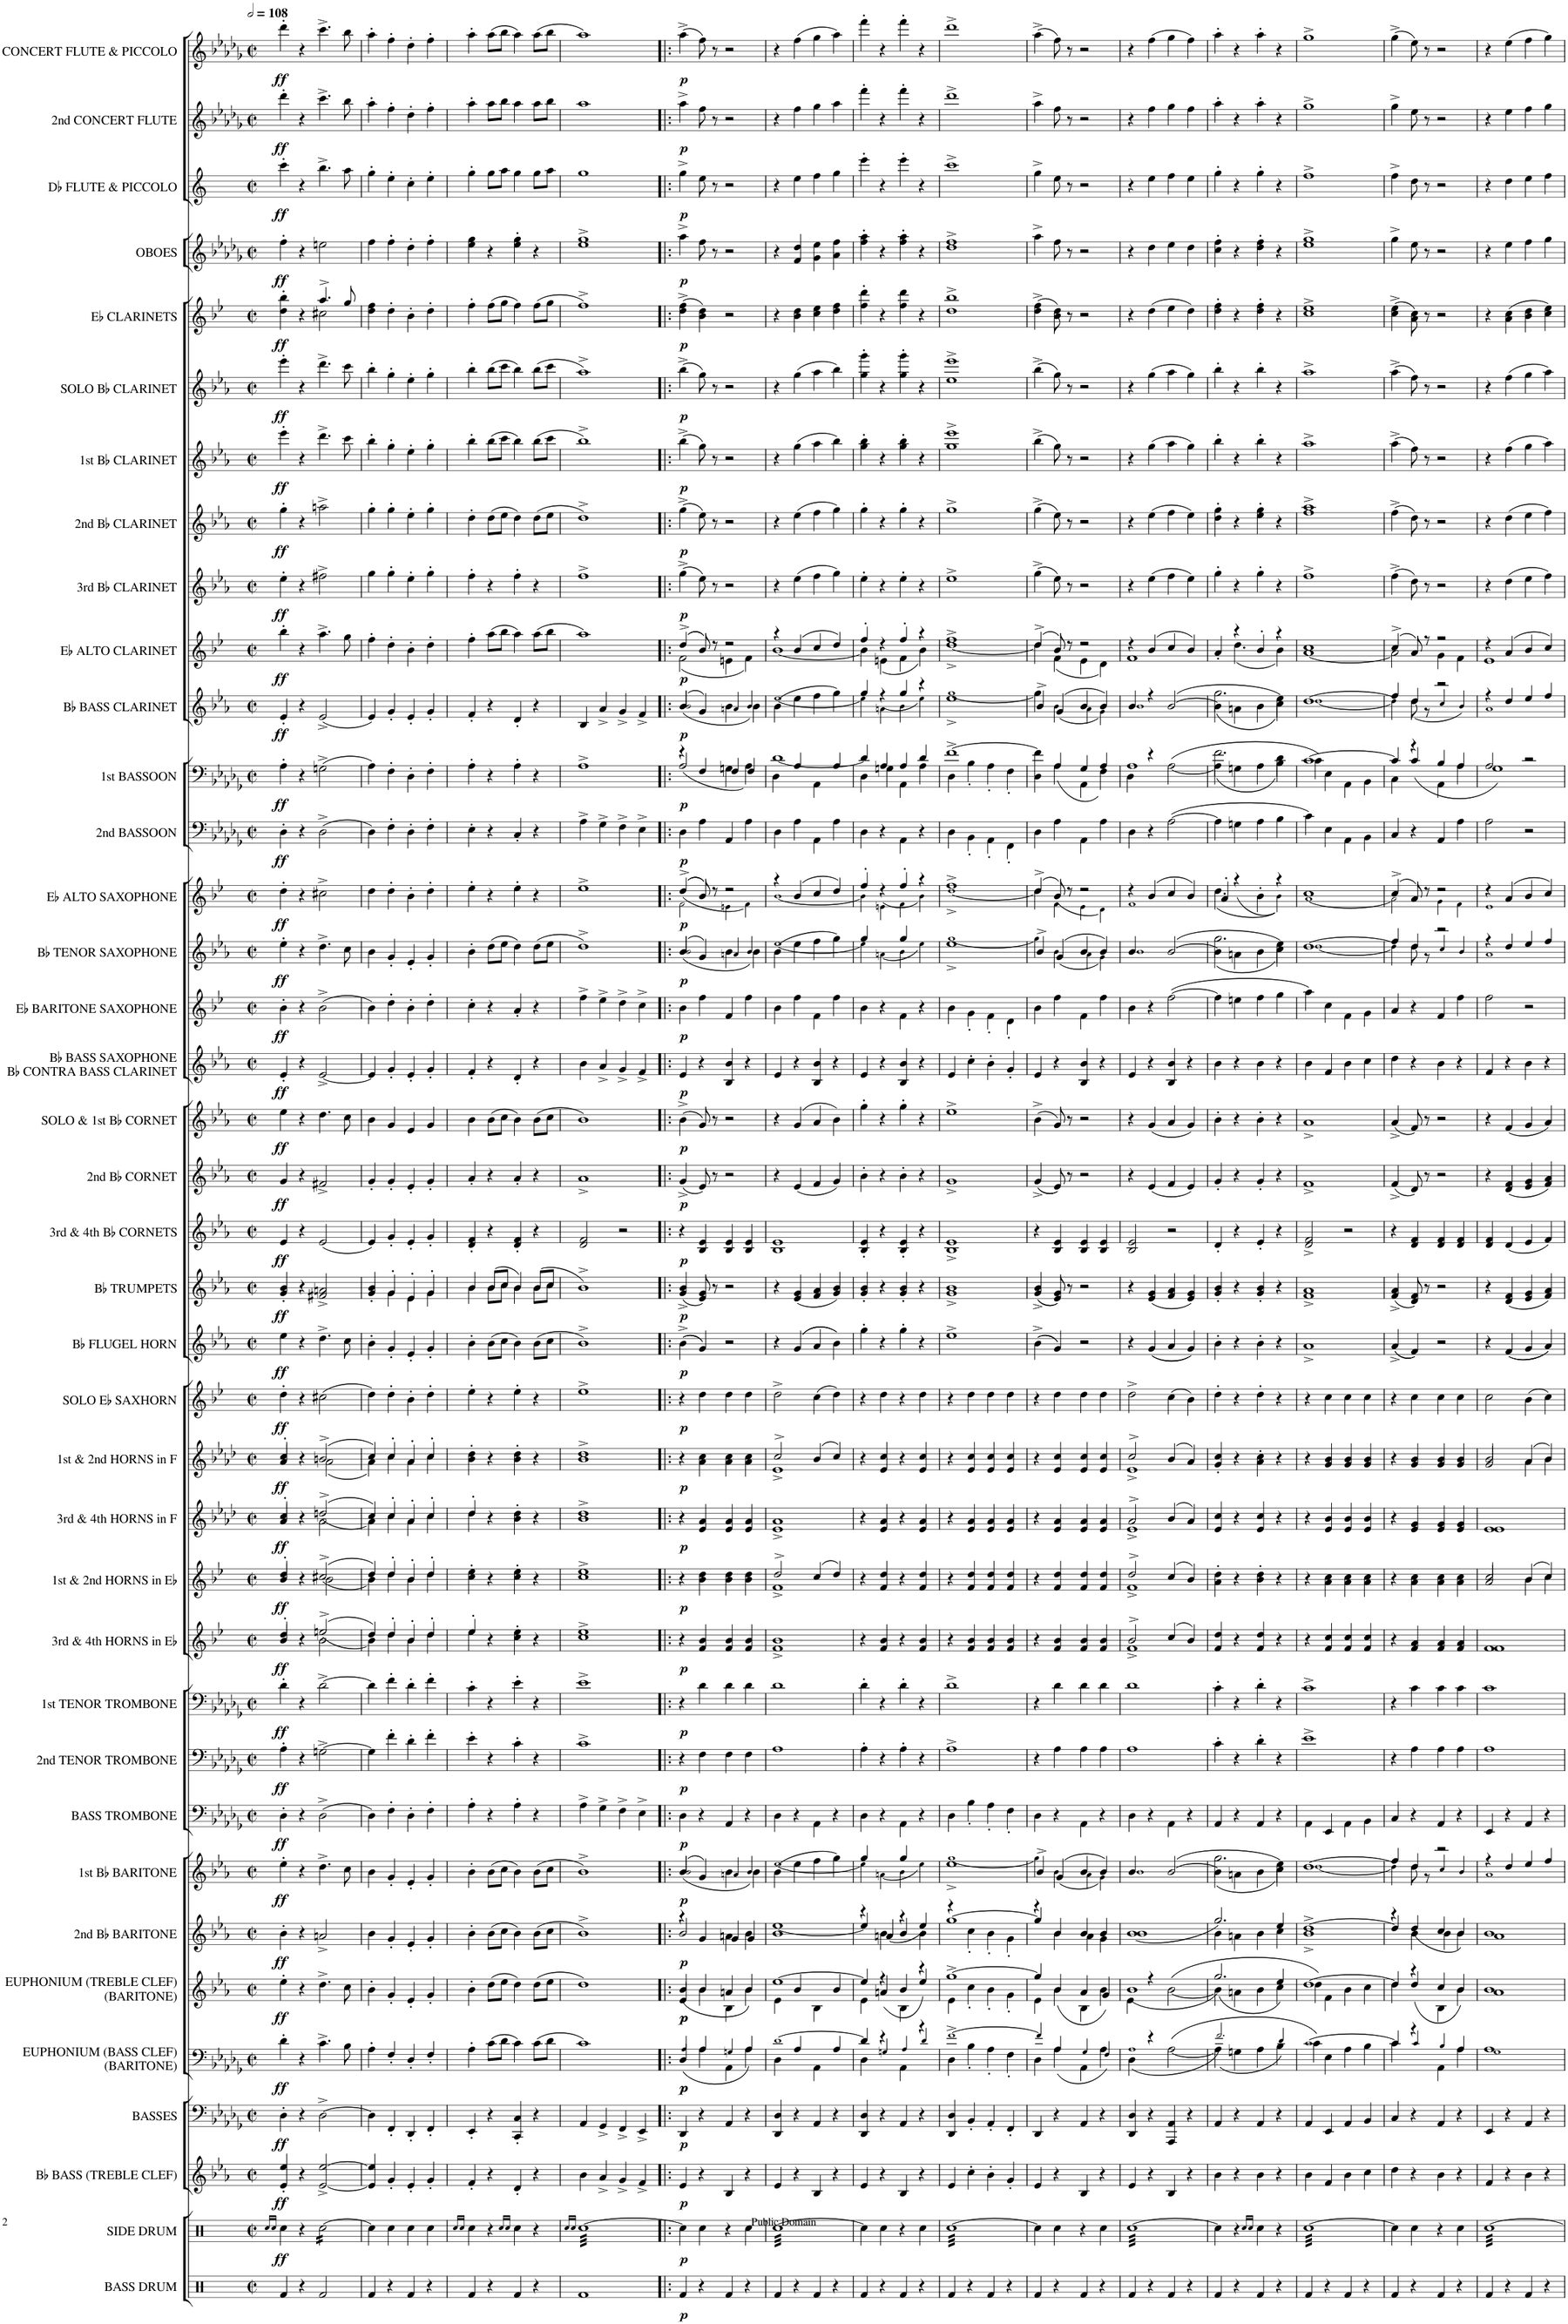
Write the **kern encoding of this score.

**kern	**dynam	**kern	**dynam	**kern	**dynam	**kern	**dynam	**kern	**dynam	**kern	**dynam	**kern	**dynam	**kern	**dynam	**kern	**dynam	**kern	**dynam	**kern	**dynam	**kern	**dynam	**kern	**dynam	**kern	**dynam	**kern	**dynam	**kern	**dynam	**kern	**dynam	**kern	**dynam	**kern	**dynam	**kern	**dynam	**kern	**dynam	**kern	**dynam	**kern	**dynam	**kern	**dynam	**kern	**dynam	**kern	**dynam	**kern	**dynam	**kern	**dynam	**kern	**dynam	**kern	**dynam	**kern	**dynam	**kern	**dynam	**kern	**dynam	**kern	**dynam	**kern	**dynam	**kern	**dynam	**kern	**dynam	**kern	**dynam
*part38	*part38	*part37	*part37	*part36	*part36	*part35	*part35	*part34	*part34	*part33	*part33	*part32	*part32	*part31	*part31	*part30	*part30	*part29	*part29	*part28	*part28	*part27	*part27	*part26	*part26	*part25	*part25	*part24	*part24	*part23	*part23	*part22	*part22	*part21	*part21	*part20	*part20	*part19	*part19	*part18	*part18	*part17	*part17	*part16	*part16	*part15	*part15	*part14	*part14	*part13	*part13	*part12	*part12	*part11	*part11	*part10	*part10	*part9	*part9	*part8	*part8	*part7	*part7	*part6	*part6	*part5	*part5	*part4	*part4	*part3	*part3	*part2	*part2	*part1	*part1
*staff38	*staff38	*staff37	*staff37	*staff36	*staff36	*staff35	*staff35	*staff34	*staff34	*staff33	*staff33	*staff32	*staff32	*staff31	*staff31	*staff30	*staff30	*staff29	*staff29	*staff28	*staff28	*staff27	*staff27	*staff26	*staff26	*staff25	*staff25	*staff24	*staff24	*staff23	*staff23	*staff22	*staff22	*staff21	*staff21	*staff20	*staff20	*staff19	*staff19	*staff18	*staff18	*staff17	*staff17	*staff16	*staff16	*staff15	*staff15	*staff14	*staff14	*staff13	*staff13	*staff12	*staff12	*staff11	*staff11	*staff10	*staff10	*staff9	*staff9	*staff8	*staff8	*staff7	*staff7	*staff6	*staff6	*staff5	*staff5	*staff4	*staff4	*staff3	*staff3	*staff2	*staff2	*staff1	*staff1
*I"BASS DRUM	*	*I"SIDE DRUM	*	*I"Bb BASS (TREBLE CLEF)	*	*I"BASSES	*	*I"EUPHONIUM (BASS CLEF) (BARITONE)	*	*I"EUPHONIUM (TREBLE CLEF) (BARITONE)	*	*I"2nd Bb BARITONE	*	*I"1st Bb BARITONE	*	*I"BASS TROMBONE	*	*I"2nd TENOR TROMBONE	*	*I"1st TENOR TROMBONE	*	*I"3rd &amp; 4th HORNS in Eb	*	*I"1st &amp; 2nd HORNS in Eb	*	*I"3rd &amp; 4th HORNS in F	*	*I"1st &amp; 2nd HORNS in F	*	*I"SOLO Eb SAXHORN	*	*I"Bb FLUGEL HORN	*	*I"Bb TRUMPETS	*	*I"3rd &amp; 4th Bb CORNETS	*	*I"2nd Bb CORNET	*	*I"SOLO &amp; 1st Bb CORNET	*	*I"Bb BASS SAXOPHONE  Bb CONTRA BASS CLARINET	*	*I"Eb BARITONE SAXOPHONE	*	*I"Bb TENOR SAXOPHONE	*	*I"Eb ALTO SAXOPHONE	*	*I"2nd BASSOON	*	*I"1st BASSOON	*	*I"Bb BASS CLARINET	*	*I"Eb ALTO CLARINET	*	*I"3rd Bb CLARINET	*	*I"2nd Bb CLARINET	*	*I"1st Bb CLARINET	*	*I"SOLO Bb CLARINET	*	*I"Eb CLARINETS	*	*I"OBOES	*	*I"Db FLUTE &amp; PICCOLO	*	*I"2nd CONCERT FLUTE	*	*I"CONCERT FLUTE &amp; PICCOLO	*
*I'B. D.	*	*I'S. D.	*	*I'Bb B.	*	*I'B.	*	*I'Euph. (B.) (Bar.)	*	*I'Euph. (Tbl.) (Bar.)	*	*I'2nd Bb Bar.	*	*I'1st Bb Bar.	*	*I'B. Tbn.	*	*I'2nd T. Tbn.	*	*I'1st T. Tbn.	*	*	*	*	*	*	*	*	*	*I'Eb Saxhorn	*	*I'Bb Flghn.	*	*I'Bb Tpt.	*	*I'3rd &amp; 4th Bb Cnt.	*	*I'2nd Bb Cnt.	*	*I'S. &amp; 1st Bb Cnt.	*	*I'Bb B. Sax.  Bb Cb. Cl.	*	*I'Eb Bar. Sax.	*	*I'Bb T. Sax.	*	*I'Eb A. Sax.	*	*I'2nd Bsn.	*	*I'1st Bsn.	*	*I'Bb B. Cl.	*	*I'Eb A. Cl.	*	*I'3rd Bb Cl.	*	*I'2nd Bb Cl.	*	*I'1st Bb Cl.	*	*I'Sol. Bb Cl.	*	*I'Eb Cl.	*	*I'Ob.	*	*I'Db Fl. &amp; Picc.	*	*I'2nd Fl.	*	*I'Fl. &amp; Picc.	*
*clefX	*	*clefX	*	*clefG2	*	*clefF4	*	*clefF4	*	*clefG2	*	*clefG2	*	*clefG2	*	*clefF4	*	*clefF4	*	*clefF4	*	*clefG2	*	*clefG2	*	*clefG2	*	*clefG2	*	*clefG2	*	*clefG2	*	*clefG2	*	*clefG2	*	*clefG2	*	*clefG2	*	*clefG2	*	*clefG2	*	*clefG2	*	*clefG2	*	*clefF4	*	*clefF4	*	*clefG2	*	*clefG2	*	*clefG2	*	*clefG2	*	*clefG2	*	*clefG2	*	*clefG2	*	*clefG2	*	*clefG2	*	*clefG2	*	*clefG2	*
*	*	*	*	*Trd15c26	*	*	*	*	*	*Trd8c14	*	*Trd8c14	*	*Trd8c14	*	*	*	*	*	*	*	*Trd5c9	*	*Trd5c9	*	*Trd4c7	*	*Trd4c7	*	*Trd5c9	*	*Trd1c2	*	*Trd1c2	*	*Trd1c2	*	*Trd1c2	*	*Trd1c2	*	*Trd15c26	*	*Trd12c21	*	*Trd8c14	*	*Trd5c9	*	*	*	*	*	*Trd8c14	*	*Trd5c9	*	*Trd1c2	*	*Trd1c2	*	*Trd1c2	*	*Trd1c2	*	*Trd-2c-3	*	*	*	*Trd0c-1	*	*	*	*Trd-7c-12	*
*k[]	*	*k[]	*	*k[b-e-a-]	*	*k[b-e-a-d-g-]	*	*k[b-e-a-d-g-]	*	*k[b-e-a-]	*	*k[b-e-a-]	*	*k[b-e-a-]	*	*k[b-e-a-d-g-]	*	*k[b-e-a-d-g-]	*	*k[b-e-a-d-g-]	*	*k[b-e-]	*	*k[b-e-]	*	*k[b-e-a-d-]	*	*k[b-e-a-d-]	*	*k[b-e-]	*	*k[b-e-a-]	*	*k[b-e-a-]	*	*k[b-e-a-]	*	*k[b-e-a-]	*	*k[b-e-a-]	*	*k[b-e-a-]	*	*k[b-e-]	*	*k[b-e-a-]	*	*k[b-e-]	*	*k[b-e-a-d-g-]	*	*k[b-e-a-d-g-]	*	*k[b-e-a-]	*	*k[b-e-]	*	*k[b-e-a-]	*	*k[b-e-a-]	*	*k[b-e-a-]	*	*k[b-e-a-]	*	*k[b-e-]	*	*k[b-e-a-d-g-]	*	*k[]	*	*k[b-e-a-d-g-]	*	*k[b-e-a-d-g-]	*
*M2/2	*	*M2/2	*	*M2/2	*	*M2/2	*	*M2/2	*	*M2/2	*	*M2/2	*	*M2/2	*	*M2/2	*	*M2/2	*	*M2/2	*	*M2/2	*	*M2/2	*	*M2/2	*	*M2/2	*	*M2/2	*	*M2/2	*	*M2/2	*	*M2/2	*	*M2/2	*	*M2/2	*	*M2/2	*	*M2/2	*	*M2/2	*	*M2/2	*	*M2/2	*	*M2/2	*	*M2/2	*	*M2/2	*	*M2/2	*	*M2/2	*	*M2/2	*	*M2/2	*	*M2/2	*	*M2/2	*	*M2/2	*	*M2/2	*	*M2/2	*
*met(c|)	*	*met(c|)	*	*met(c|)	*	*met(c|)	*	*met(c|)	*	*met(c|)	*	*met(c|)	*	*met(c|)	*	*met(c|)	*	*met(c|)	*	*met(c|)	*	*met(c|)	*	*met(c|)	*	*met(c|)	*	*met(c|)	*	*met(c|)	*	*met(c|)	*	*met(c|)	*	*met(c|)	*	*met(c|)	*	*met(c|)	*	*met(c|)	*	*met(c|)	*	*met(c|)	*	*met(c|)	*	*met(c|)	*	*met(c|)	*	*met(c|)	*	*met(c|)	*	*met(c|)	*	*met(c|)	*	*met(c|)	*	*met(c|)	*	*met(c|)	*	*met(c|)	*	*met(c|)	*	*met(c|)	*	*met(c|)	*
*MM216	*	*MM216	*	*MM216	*	*MM216	*	*MM216	*	*MM216	*	*MM216	*	*MM216	*	*MM216	*	*MM216	*	*MM216	*	*MM216	*	*MM216	*	*MM216	*	*MM216	*	*MM216	*	*MM216	*	*MM216	*	*MM216	*	*MM216	*	*MM216	*	*MM216	*	*MM216	*	*MM216	*	*MM216	*	*MM216	*	*MM216	*	*MM216	*	*MM216	*	*MM216	*	*MM216	*	*MM216	*	*MM216	*	*MM216	*	*MM216	*	*MM216	*	*MM216	*	*MM216	*
=1	=1	=1	=1	=1	=1	=1	=1	=1	=1	=1	=1	=1	=1	=1	=1	=1	=1	=1	=1	=1	=1	=1	=1	=1	=1	=1	=1	=1	=1	=1	=1	=1	=1	=1	=1	=1	=1	=1	=1	=1	=1	=1	=1	=1	=1	=1	=1	=1	=1	=1	=1	=1	=1	=1	=1	=1	=1	=1	=1	=1	=1	=1	=1	=1	=1	=1	=1	=1	=1	=1	=1	=1	=1	=1	=1
.	.	16qRcc/LL	.	.	.	.	.	.	.	.	.	.	.	.	.	.	.	.	.	.	.	.	.	.	.	.	.	.	.	.	.	.	.	.	.	.	.	.	.	.	.	.	.	.	.	.	.	.	.	.	.	.	.	.	.	.	.	.	.	.	.	.	.	.	.	.	.	.	.	.	.	.	.	.	.
.	.	16qRcc/JJ	.	.	.	.	.	.	.	.	.	.	.	.	.	.	.	.	.	.	.	.	.	.	.	.	.	.	.	.	.	.	.	.	.	.	.	.	.	.	.	.	.	.	.	.	.	.	.	.	.	.	.	.	.	.	.	.	.	.	.	.	.	.	.	.	.	.	.	.	.	.	.	.	.
*	*	*	*	*	*	*	*	*	*	*	*	*	*	*	*	*	*	*	*	*	*	*^	*	*^	*	*^	*	*^	*	*	*	*	*	*	*	*	*	*	*	*	*	*	*	*	*	*	*	*	*	*	*	*	*	*	*	*	*	*	*	*	*	*	*	*	*	*^	*	*	*	*	*	*	*	*	*
!	!	!	!LO:DY:b	!	!LO:DY:b	!	!LO:DY:b	!	!LO:DY:b	!	!LO:DY:b	!	!LO:DY:b	!	!LO:DY:b	!	!LO:DY:b	!	!LO:DY:b	!	!LO:DY:b	!	!	!LO:DY:b	!	!	!LO:DY:b	!	!	!LO:DY:b	!	!	!LO:DY:b	!	!LO:DY:b	!	!LO:DY:b	!	!LO:DY:b	!	!LO:DY:b	!	!LO:DY:b	!	!LO:DY:b	!	!LO:DY:b	!	!LO:DY:b	!	!LO:DY:b	!	!LO:DY:b	!	!LO:DY:b	!	!LO:DY:b	!	!LO:DY:b	!	!LO:DY:b	!	!LO:DY:b	!	!LO:DY:b	!	!LO:DY:b	!	!LO:DY:b	!	!	!LO:DY:b	!	!LO:DY:b	!	!LO:DY:b	!	!LO:DY:b	!	!LO:DY:b
4Rf/	.	4Rcc\	ff	4e-/' 4ee-/'	ff	4D-'\	ff	4d-'\	ff	4ee-'\	ff	4b-'\	ff	4ee-'\	ff	4D-'\	ff	4A-'\	ff	4d-'\	ff	4dd'/	4b-/	ff	4dd'/	4b-/	ff	4cc'/	4a-/	ff	4cc'/	4a-/	ff	4dd'\	ff	4ee-\	ff	4g/' 4b-/'	ff	4e-/	ff	4g/	ff	4ee-\	ff	4e-'/	ff	4b-'\	ff	4ee-'\	ff	4dd'\	ff	4D-'\	ff	4A-'\	ff	4e-'/	ff	4bb-'\	ff	4ee-'\	ff	4gg'\	ff	4eee-'\	ff	4eee-'\	ff	4dd\' 4bb-\'	2ryy	ff	4ff'\	ff	4ccc'\	ff	4ddd-'\	ff	4ddd-'\	ff
4r	.	4r	.	4r	.	4r	.	4r	.	4r	.	4r	.	4r	.	4r	.	4r	.	4r	.	4r	4ryy	.	4r	4ryy	.	4r	4ryy	.	4r	4ryy	.	4r	.	4r	.	4r	.	4r	.	4r	.	4r	.	4r	.	4r	.	4r	.	4r	.	4r	.	4r	.	4r	.	4r	.	4r	.	4r	.	4r	.	4r	.	4r	.	.	4r	.	4r	.	4r	.	4r	.
*	*	*tremolo	*	*	*	*	*	*	*	*	*	*	*	*	*	*	*	*	*	*	*	*	*	*	*	*	*	*	*	*	*	*	*	*	*	*	*	*	*	*	*	*	*	*	*	*	*	*	*	*	*	*	*	*	*	*	*	*	*	*	*	*	*	*	*	*	*	*	*	*	*	*	*	*	*	*	*	*	*	*
2Rf/	.	[16Rcc\LL	.	[2e-/^ [2ee-/^	.	[2D-^\	.	4.c^\	.	4.dd^\	.	2an^/	.	4.dd^\	.	(2D-^\	.	[2Gn^\	.	[2d-^\	.	((2een^/	2b-\	.	((2cc#X^/	2b-\	.	((2ddn^/	2a-\	.	(2bn^/	(2a-\	.	(2cc#X\	.	4.dd^\	.	2f#X/^ 2an/^	.	(2e-/	.	2f#X^/	.	4.dd\	.	[2e-^/	.	(2b-^\	.	4.dd^\	.	2cc#X^\	.	(2D-^\	.	(2Gn^\	.	(2e-^/	.	4.aa^\	.	2ff#X^\	.	2aan^\	.	4.ddd^\	.	4.ddd^\	.	4.aa^/	2cc#X\	.	2een\	.	4.bb^\	.	4.ccc^\	.	4.ccc^\	.
.	.	16Rcc\	.	.	.	.	.	.	.	.	.	.	.	.	.	.	.	.	.	.	.	.	.	.	.	.	.	.	.	.	.	.	.	.	.	.	.	.	.	.	.	.	.	.	.	.	.	.	.	.	.	.	.	.	.	.	.	.	.	.	.	.	.	.	.	.	.	.	.	.	.	.	.	.	.	.	.	.	.	.
.	.	16Rcc\	.	.	.	.	.	.	.	.	.	.	.	.	.	.	.	.	.	.	.	.	.	.	.	.	.	.	.	.	.	.	.	.	.	.	.	.	.	.	.	.	.	.	.	.	.	.	.	.	.	.	.	.	.	.	.	.	.	.	.	.	.	.	.	.	.	.	.	.	.	.	.	.	.	.	.	.	.	.
.	.	16Rcc\	.	.	.	.	.	.	.	.	.	.	.	.	.	.	.	.	.	.	.	.	.	.	.	.	.	.	.	.	.	.	.	.	.	.	.	.	.	.	.	.	.	.	.	.	.	.	.	.	.	.	.	.	.	.	.	.	.	.	.	.	.	.	.	.	.	.	.	.	.	.	.	.	.	.	.	.	.	.
.	.	16Rcc\	.	.	.	.	.	.	.	.	.	.	.	.	.	.	.	.	.	.	.	.	.	.	.	.	.	.	.	.	.	.	.	.	.	.	.	.	.	.	.	.	.	.	.	.	.	.	.	.	.	.	.	.	.	.	.	.	.	.	.	.	.	.	.	.	.	.	.	.	.	.	.	.	.	.	.	.	.	.
.	.	16Rcc\	.	.	.	.	.	.	.	.	.	.	.	.	.	.	.	.	.	.	.	.	.	.	.	.	.	.	.	.	.	.	.	.	.	.	.	.	.	.	.	.	.	.	.	.	.	.	.	.	.	.	.	.	.	.	.	.	.	.	.	.	.	.	.	.	.	.	.	.	.	.	.	.	.	.	.	.	.	.
.	.	16Rcc\	.	.	.	.	.	8B-\	.	8cc\	.	.	.	8cc\	.	.	.	.	.	.	.	.	.	.	.	.	.	.	.	.	.	.	.	.	.	8cc\	.	.	.	.	.	.	.	8cc\	.	.	.	.	.	8cc\	.	.	.	.	.	.	.	.	.	8gg\	.	.	.	.	.	8ccc\	.	8ccc\	.	8gg/	.	.	.	.	8aa\	.	8bb-\	.	8bb-\	.
.	.	16Rcc\JJ	.	.	.	.	.	.	.	.	.	.	.	.	.	.	.	.	.	.	.	.	.	.	.	.	.	.	.	.	.	.	.	.	.	.	.	.	.	.	.	.	.	.	.	.	.	.	.	.	.	.	.	.	.	.	.	.	.	.	.	.	.	.	.	.	.	.	.	.	.	.	.	.	.	.	.	.	.	.
*	*	*Xtremolo	*	*	*	*	*	*	*	*	*	*	*	*	*	*	*	*	*	*	*	*	*	*	*	*	*	*	*	*	*	*	*	*	*	*	*	*	*	*	*	*	*	*	*	*	*	*	*	*	*	*	*	*	*	*	*	*	*	*	*	*	*	*	*	*	*	*	*	*	*	*	*	*	*	*	*	*	*	*
*	*	*	*	*	*	*	*	*	*	*	*	*	*	*	*	*	*	*	*	*	*	*	*	*	*	*	*	*	*	*	*	*	*	*	*	*	*	*	*	*	*	*	*	*	*	*	*	*	*	*	*	*	*	*	*	*	*	*	*	*	*	*	*	*	*	*	*	*	*	*v	*v	*	*	*	*	*	*	*	*	*
=2	=2	=2	=2	=2	=2	=2	=2	=2	=2	=2	=2	=2	=2	=2	=2	=2	=2	=2	=2	=2	=2	=2	=2	=2	=2	=2	=2	=2	=2	=2	=2	=2	=2	=2	=2	=2	=2	=2	=2	=2	=2	=2	=2	=2	=2	=2	=2	=2	=2	=2	=2	=2	=2	=2	=2	=2	=2	=2	=2	=2	=2	=2	=2	=2	=2	=2	=2	=2	=2	=2	=2	=2	=2	=2	=2	=2	=2	=2	=2
*	*	*	*	*	*	*	*	*	*	*	*	*	*	*	*	*	*	*	*	*	*	*	*	*	*	*	*	*	*	*	*	*	*	*	*	*	*	*^	*	*	*	*	*	*	*	*	*	*	*	*	*	*	*	*	*	*	*	*	*	*	*	*	*	*	*	*	*	*	*	*	*	*	*	*	*	*	*	*	*
4Rf/	.	4Rcc\]	.	4e-/] 4ee-/]	.	4D-\]	.	4A-'\	.	4b-'\	.	4b-\	.	4b-\	.	4D-\)	.	4G\]	.	4d-\]	.	4dd/)	4b-\)	.	4dd/)	4b-\)	.	4cc/)	4a-\)	.	4cc/)	4a-\)	.	4dd\)	.	4b-'\	.	4g/' 4b-/'	4ryy	.	4e-/)	.	4g'/	.	4b-\	.	4e-/]	.	4b-\)	.	4b-\	.	4dd\	.	4D-\)	.	4A-\)	.	4e-/)	.	4ff'\	.	4gg\	.	4gg'\	.	4bb-'\	.	4bb-'\	.	4dd\ 4ff\	.	4ff\	.	4gg'\	.	4aa-'\	.	4aa-'\	.
4r	.	4Rcc\	.	4g'/	.	4FF'/	.	4F'/	.	4g'/	.	4g'/	.	4g'/	.	4F'\	.	4f'\	.	4f'\	.	4dd'/	4dd\	.	4dd'/	4dd\	.	4cc'/	4cc\	.	4cc'/	4cc\	.	4dd'\	.	4g'/	.	4g'/	4g\	.	4g'/	.	4g'/	.	4g/	.	4g'/	.	4dd'\	.	4g'/	.	4dd'\	.	4F'\	.	4F'\	.	4g'/	.	4dd'\	.	4gg'\	.	4gg'\	.	4gg'\	.	4gg'\	.	4dd'\	.	4ff'\	.	4ee'\	.	4ff'\	.	4ff'\	.
4Rf/	.	4Rcc\	.	4e-'/	.	4DD-'/	.	4D-'/	.	4e-'/	.	4e-'/	.	4e-'/	.	4D-'\	.	4d-'\	.	4d-'\	.	4b-'/	4b-\	.	4b-'/	4b-\	.	4a-'/	4a-\	.	4a-'/	4a-\	.	4b-'\	.	4e-'/	.	4e-'/	4e-\	.	4e-'/	.	4e-'/	.	4e-/	.	4e-'/	.	4b-'\	.	4e-'/	.	4b-'\	.	4D-'\	.	4D-'\	.	4e-'/	.	4b-'\	.	4ee-'\	.	4ee-'\	.	4ee-'\	.	4ee-'\	.	4b-'\	.	4dd-'\	.	4cc'\	.	4dd-'\	.	4dd-'\	.
4r	.	4Rcc\	.	4g'/	.	4FF'/	.	4F'/	.	4g'/	.	4g'/	.	4g'/	.	4F'\	.	4f'\	.	4f'\	.	4dd'/	4dd\	.	4dd'/	4dd\	.	4cc'/	4cc\	.	4cc'/	4cc\	.	4dd'\	.	4g'/	.	4g'/	4g\	.	4g'/	.	4g'/	.	4g/	.	4g'/	.	4dd'\	.	4g'/	.	4dd'\	.	4F'\	.	4F'\	.	4g'/	.	4dd'\	.	4gg'\	.	4gg'\	.	4gg'\	.	4gg'\	.	4dd'\	.	4ff'\	.	4ee'\	.	4ff'\	.	4ff'\	.
*	*	*	*	*	*	*	*	*	*	*	*	*	*	*	*	*	*	*	*	*	*	*	*	*	*v	*v	*	*	*	*	*v	*v	*	*	*	*	*	*	*	*	*	*	*	*	*	*	*	*	*	*	*	*	*	*	*	*	*	*	*	*	*	*	*	*	*	*	*	*	*	*	*	*	*	*	*	*	*	*	*	*
=3	=3	=3	=3	=3	=3	=3	=3	=3	=3	=3	=3	=3	=3	=3	=3	=3	=3	=3	=3	=3	=3	=3	=3	=3	=3	=3	=3	=3	=3	=3	=3	=3	=3	=3	=3	=3	=3	=3	=3	=3	=3	=3	=3	=3	=3	=3	=3	=3	=3	=3	=3	=3	=3	=3	=3	=3	=3	=3	=3	=3	=3	=3	=3	=3	=3	=3	=3	=3	=3	=3	=3	=3	=3	=3	=3	=3	=3	=3
.	.	16qRcc/LL	.	.	.	.	.	.	.	.	.	.	.	.	.	.	.	.	.	.	.	.	.	.	.	.	.	.	.	.	.	.	.	.	.	.	.	.	.	.	.	.	.	.	.	.	.	.	.	.	.	.	.	.	.	.	.	.	.	.	.	.	.	.	.	.	.	.	.	.	.	.	.	.	.	.	.	.
.	.	16qRcc/JJ	.	.	.	.	.	.	.	.	.	.	.	.	.	.	.	.	.	.	.	.	.	.	.	.	.	.	.	.	.	.	.	.	.	.	.	.	.	.	.	.	.	.	.	.	.	.	.	.	.	.	.	.	.	.	.	.	.	.	.	.	.	.	.	.	.	.	.	.	.	.	.	.	.	.	.	.
4Rf/	.	4Rcc\	.	4f'/	.	4EE-'/	.	4A-'\	.	4b-'\	.	4b-'\	.	4b-'\	.	4A-'\	.	4e-'\	.	4c'\	.	4ee-'/	4ee-\	.	4cc\' 4ee-\'	.	4dd-'/	4dd-\	.	4b-\' 4dd-\'	.	4ee-'\	.	4b-'\	.	4b-/	4b-\	.	4d/' 4f/'	.	4a-'/	.	4b-\	.	4f'/	.	4cc'\	.	4b-'\	.	4ee-'\	.	4E-'\	.	4A-'\	.	4f'/	.	4ff'\	.	4ff'\	.	4dd'\	.	4bb-'\	.	4bb-'\	.	4ff'\	.	4ee-\ 4gg-\	.	4gg'\	.	4aa-'\	.	4aa-'\	.
4r	.	4r	.	4r	.	4r	.	(8c\L	.	(8dd\L	.	(8b-\L	.	(8b-\L	.	4r	.	4r	.	4r	.	4r	2.ryy	.	4r	.	4r	2.ryy	.	4r	.	4r	.	(8b-\L	.	(8b-/L	8b-\L	.	4r	.	4r	.	(8b-\L	.	4r	.	4r	.	(8dd\L	.	4r	.	4r	.	4r	.	4r	.	(8aa\L	.	4r	.	(8dd\L	.	(8bb-\L	.	(8bb-\L	.	(8ff\L	.	4r	.	8gg\L	.	8aa-\L	.	(8aa-\L	.
.	.	.	.	.	.	.	.	8d-\J	.	8ee-\J	.	8cc\J	.	8cc\J	.	.	.	.	.	.	.	.	.	.	.	.	.	.	.	.	.	.	.	8cc\J	.	8cc/J	8cc\J	.	.	.	.	.	8cc\J	.	.	.	.	.	8ee-\J	.	.	.	.	.	.	.	.	.	8bb-\J	.	.	.	8ee-\J	.	8ccc\J	.	8ccc\J	.	8gg\J	.	.	.	8aa\J	.	8bb-\J	.	8bb-\J	.
.	.	16qRcc/LL	.	.	.	.	.	.	.	.	.	.	.	.	.	.	.	.	.	.	.	.	.	.	.	.	.	.	.	.	.	.	.	.	.	.	.	.	.	.	.	.	.	.	.	.	.	.	.	.	.	.	.	.	.	.	.	.	.	.	.	.	.	.	.	.	.	.	.	.	.	.	.	.	.	.	.	.
.	.	16qRcc/JJ	.	.	.	.	.	.	.	.	.	.	.	.	.	.	.	.	.	.	.	.	.	.	.	.	.	.	.	.	.	.	.	.	.	.	.	.	.	.	.	.	.	.	.	.	.	.	.	.	.	.	.	.	.	.	.	.	.	.	.	.	.	.	.	.	.	.	.	.	.	.	.	.	.	.	.	.
4Rf/	.	4Rcc\	.	4d'/	.	4CC/' 4C/'	.	4c\)	.	4dd\)	.	4b-\)	.	4b-\)	.	4A-'\	.	4c'\	.	4e-'\	.	4cc\' 4ee-\'	.	.	4cc\' 4ee-\'	.	4b-\' 4dd-\'	.	.	4b-\' 4dd-\'	.	4ee-'\	.	4b-\)	.	4b-/)	4b-\	.	4d/' 4f/'	.	4a-'/	.	4b-\)	.	4d'/	.	4a'/	.	4dd\)	.	4ee-'\	.	4C'/	.	4A-'\	.	4d'/	.	4aa\)	.	4ff'\	.	4dd\)	.	4bb-\)	.	4bb-\)	.	4ff\)	.	4ee-\' 4gg-\'	.	4gg\	.	4aa-\	.	4aa-\)	.
4r	.	4r	.	4r	.	4r	.	(8c\L	.	(8dd\L	.	(8b-\L	.	(8b-\L	.	4r	.	4r	.	4r	.	4r	.	.	4r	.	4r	.	.	4r	.	4r	.	(8b-\L	.	(8b-/L	8b-\L	.	4r	.	4r	.	(8b-\L	.	4r	.	4r	.	(8dd\L	.	4r	.	4r	.	4r	.	4r	.	(8aa\L	.	4r	.	(8dd\L	.	(8bb-\L	.	(8bb-\L	.	(8ff\L	.	4r	.	8gg\L	.	8aa-\L	.	(8aa-\L	.
.	.	.	.	.	.	.	.	8d-\J	.	8ee-\J	.	8cc\J	.	8cc\J	.	.	.	.	.	.	.	.	.	.	.	.	.	.	.	.	.	.	.	8cc\J	.	8cc/J	8cc\J	.	.	.	.	.	8cc\J	.	.	.	.	.	8ee-\J	.	.	.	.	.	.	.	.	.	8bb-\J	.	.	.	8ee-\J	.	8ccc\J	.	8ccc\J	.	8gg\J	.	.	.	8aa\J	.	8bb-\J	.	8bb-\J	.
*	*	*	*	*	*	*	*	*	*	*	*	*	*	*	*	*	*	*	*	*	*	*v	*v	*	*	*	*v	*v	*	*	*	*	*	*	*	*v	*v	*	*	*	*	*	*	*	*	*	*	*	*	*	*	*	*	*	*	*	*	*	*	*	*	*	*	*	*	*	*	*	*	*	*	*	*	*	*	*	*	*
=4	=4	=4	=4	=4	=4	=4	=4	=4	=4	=4	=4	=4	=4	=4	=4	=4	=4	=4	=4	=4	=4	=4	=4	=4	=4	=4	=4	=4	=4	=4	=4	=4	=4	=4	=4	=4	=4	=4	=4	=4	=4	=4	=4	=4	=4	=4	=4	=4	=4	=4	=4	=4	=4	=4	=4	=4	=4	=4	=4	=4	=4	=4	=4	=4	=4	=4	=4	=4	=4	=4	=4	=4	=4	=4	=4
.	.	16qRcc/LL	.	.	.	.	.	.	.	.	.	.	.	.	.	.	.	.	.	.	.	.	.	.	.	.	.	.	.	.	.	.	.	.	.	.	.	.	.	.	.	.	.	.	.	.	.	.	.	.	.	.	.	.	.	.	.	.	.	.	.	.	.	.	.	.	.	.	.	.	.	.	.	.	.
.	.	16qRcc/JJ	.	.	.	.	.	.	.	.	.	.	.	.	.	.	.	.	.	.	.	.	.	.	.	.	.	.	.	.	.	.	.	.	.	.	.	.	.	.	.	.	.	.	.	.	.	.	.	.	.	.	.	.	.	.	.	.	.	.	.	.	.	.	.	.	.	.	.	.	.	.	.	.	.
*	*	*tremolo	*	*	*	*	*	*	*	*	*	*	*	*	*	*	*	*	*	*	*	*	*	*	*	*	*	*	*	*	*	*	*	*	*	*	*	*	*	*	*	*	*	*	*	*	*	*	*	*	*	*	*	*	*	*	*	*	*	*	*	*	*	*	*	*	*	*	*	*	*	*	*	*	*
1Rf	.	[32RccLLL	.	4b-\	.	4AA-/	.	1c)	.	1dd)	.	1b-^)	.	1b-^)	.	4A-^\	.	1c^	.	1e-^	.	1cc^ 1ee-^	.	1cc^ 1ee-^	.	1b-^ 1dd-^	.	1b-^ 1dd-^	.	1ee-^	.	1b-^)	.	1b-^)	.	2d/ 2f/	.	1a-^	.	1b-)	.	4b-\	.	4ff^\	.	1dd^)	.	1ee-^	.	4A-^\	.	1A-^	.	4B-/	.	1aa)	.	1ff^	.	1dd^)	.	1bb-^)	.	1aa-^)	.	1ff^)	.	1ee-^ 1gg-^	.	1gg	.	1aa-	.	1aa-)	.
.	.	32Rcc	.	.	.	.	.	.	.	.	.	.	.	.	.	.	.	.	.	.	.	.	.	.	.	.	.	.	.	.	.	.	.	.	.	.	.	.	.	.	.	.	.	.	.	.	.	.	.	.	.	.	.	.	.	.	.	.	.	.	.	.	.	.	.	.	.	.	.	.	.	.	.	.	.
.	.	32Rcc	.	.	.	.	.	.	.	.	.	.	.	.	.	.	.	.	.	.	.	.	.	.	.	.	.	.	.	.	.	.	.	.	.	.	.	.	.	.	.	.	.	.	.	.	.	.	.	.	.	.	.	.	.	.	.	.	.	.	.	.	.	.	.	.	.	.	.	.	.	.	.	.	.
.	.	32Rcc	.	.	.	.	.	.	.	.	.	.	.	.	.	.	.	.	.	.	.	.	.	.	.	.	.	.	.	.	.	.	.	.	.	.	.	.	.	.	.	.	.	.	.	.	.	.	.	.	.	.	.	.	.	.	.	.	.	.	.	.	.	.	.	.	.	.	.	.	.	.	.	.	.
.	.	32Rcc	.	.	.	.	.	.	.	.	.	.	.	.	.	.	.	.	.	.	.	.	.	.	.	.	.	.	.	.	.	.	.	.	.	.	.	.	.	.	.	.	.	.	.	.	.	.	.	.	.	.	.	.	.	.	.	.	.	.	.	.	.	.	.	.	.	.	.	.	.	.	.	.	.
.	.	32Rcc	.	.	.	.	.	.	.	.	.	.	.	.	.	.	.	.	.	.	.	.	.	.	.	.	.	.	.	.	.	.	.	.	.	.	.	.	.	.	.	.	.	.	.	.	.	.	.	.	.	.	.	.	.	.	.	.	.	.	.	.	.	.	.	.	.	.	.	.	.	.	.	.	.
.	.	32Rcc	.	.	.	.	.	.	.	.	.	.	.	.	.	.	.	.	.	.	.	.	.	.	.	.	.	.	.	.	.	.	.	.	.	.	.	.	.	.	.	.	.	.	.	.	.	.	.	.	.	.	.	.	.	.	.	.	.	.	.	.	.	.	.	.	.	.	.	.	.	.	.	.	.
.	.	32Rcc	.	.	.	.	.	.	.	.	.	.	.	.	.	.	.	.	.	.	.	.	.	.	.	.	.	.	.	.	.	.	.	.	.	.	.	.	.	.	.	.	.	.	.	.	.	.	.	.	.	.	.	.	.	.	.	.	.	.	.	.	.	.	.	.	.	.	.	.	.	.	.	.	.
.	.	32Rcc	.	4a-^/	.	4GG-^/	.	.	.	.	.	.	.	.	.	4G-^\	.	.	.	.	.	.	.	.	.	.	.	.	.	.	.	.	.	.	.	.	.	.	.	.	.	4a-^/	.	4ee-^\	.	.	.	.	.	4G-^\	.	.	.	4a-^/	.	.	.	.	.	.	.	.	.	.	.	.	.	.	.	.	.	.	.	.	.
.	.	32Rcc	.	.	.	.	.	.	.	.	.	.	.	.	.	.	.	.	.	.	.	.	.	.	.	.	.	.	.	.	.	.	.	.	.	.	.	.	.	.	.	.	.	.	.	.	.	.	.	.	.	.	.	.	.	.	.	.	.	.	.	.	.	.	.	.	.	.	.	.	.	.	.	.	.
.	.	32Rcc	.	.	.	.	.	.	.	.	.	.	.	.	.	.	.	.	.	.	.	.	.	.	.	.	.	.	.	.	.	.	.	.	.	.	.	.	.	.	.	.	.	.	.	.	.	.	.	.	.	.	.	.	.	.	.	.	.	.	.	.	.	.	.	.	.	.	.	.	.	.	.	.	.
.	.	32Rcc	.	.	.	.	.	.	.	.	.	.	.	.	.	.	.	.	.	.	.	.	.	.	.	.	.	.	.	.	.	.	.	.	.	.	.	.	.	.	.	.	.	.	.	.	.	.	.	.	.	.	.	.	.	.	.	.	.	.	.	.	.	.	.	.	.	.	.	.	.	.	.	.	.
.	.	32Rcc	.	.	.	.	.	.	.	.	.	.	.	.	.	.	.	.	.	.	.	.	.	.	.	.	.	.	.	.	.	.	.	.	.	.	.	.	.	.	.	.	.	.	.	.	.	.	.	.	.	.	.	.	.	.	.	.	.	.	.	.	.	.	.	.	.	.	.	.	.	.	.	.	.
.	.	32Rcc	.	.	.	.	.	.	.	.	.	.	.	.	.	.	.	.	.	.	.	.	.	.	.	.	.	.	.	.	.	.	.	.	.	.	.	.	.	.	.	.	.	.	.	.	.	.	.	.	.	.	.	.	.	.	.	.	.	.	.	.	.	.	.	.	.	.	.	.	.	.	.	.	.
.	.	32Rcc	.	.	.	.	.	.	.	.	.	.	.	.	.	.	.	.	.	.	.	.	.	.	.	.	.	.	.	.	.	.	.	.	.	.	.	.	.	.	.	.	.	.	.	.	.	.	.	.	.	.	.	.	.	.	.	.	.	.	.	.	.	.	.	.	.	.	.	.	.	.	.	.	.
.	.	32Rcc	.	.	.	.	.	.	.	.	.	.	.	.	.	.	.	.	.	.	.	.	.	.	.	.	.	.	.	.	.	.	.	.	.	.	.	.	.	.	.	.	.	.	.	.	.	.	.	.	.	.	.	.	.	.	.	.	.	.	.	.	.	.	.	.	.	.	.	.	.	.	.	.	.
.	.	32Rcc	.	4g^/	.	4FF^/	.	.	.	.	.	.	.	.	.	4F^\	.	.	.	.	.	.	.	.	.	.	.	.	.	.	.	.	.	.	.	2r	.	.	.	.	.	4g^/	.	4dd^\	.	.	.	.	.	4F^\	.	.	.	4g^/	.	.	.	.	.	.	.	.	.	.	.	.	.	.	.	.	.	.	.	.	.
.	.	32Rcc	.	.	.	.	.	.	.	.	.	.	.	.	.	.	.	.	.	.	.	.	.	.	.	.	.	.	.	.	.	.	.	.	.	.	.	.	.	.	.	.	.	.	.	.	.	.	.	.	.	.	.	.	.	.	.	.	.	.	.	.	.	.	.	.	.	.	.	.	.	.	.	.	.
.	.	32Rcc	.	.	.	.	.	.	.	.	.	.	.	.	.	.	.	.	.	.	.	.	.	.	.	.	.	.	.	.	.	.	.	.	.	.	.	.	.	.	.	.	.	.	.	.	.	.	.	.	.	.	.	.	.	.	.	.	.	.	.	.	.	.	.	.	.	.	.	.	.	.	.	.	.
.	.	32Rcc	.	.	.	.	.	.	.	.	.	.	.	.	.	.	.	.	.	.	.	.	.	.	.	.	.	.	.	.	.	.	.	.	.	.	.	.	.	.	.	.	.	.	.	.	.	.	.	.	.	.	.	.	.	.	.	.	.	.	.	.	.	.	.	.	.	.	.	.	.	.	.	.	.
.	.	32Rcc	.	.	.	.	.	.	.	.	.	.	.	.	.	.	.	.	.	.	.	.	.	.	.	.	.	.	.	.	.	.	.	.	.	.	.	.	.	.	.	.	.	.	.	.	.	.	.	.	.	.	.	.	.	.	.	.	.	.	.	.	.	.	.	.	.	.	.	.	.	.	.	.	.
.	.	32Rcc	.	.	.	.	.	.	.	.	.	.	.	.	.	.	.	.	.	.	.	.	.	.	.	.	.	.	.	.	.	.	.	.	.	.	.	.	.	.	.	.	.	.	.	.	.	.	.	.	.	.	.	.	.	.	.	.	.	.	.	.	.	.	.	.	.	.	.	.	.	.	.	.	.
.	.	32Rcc	.	.	.	.	.	.	.	.	.	.	.	.	.	.	.	.	.	.	.	.	.	.	.	.	.	.	.	.	.	.	.	.	.	.	.	.	.	.	.	.	.	.	.	.	.	.	.	.	.	.	.	.	.	.	.	.	.	.	.	.	.	.	.	.	.	.	.	.	.	.	.	.	.
.	.	32Rcc	.	.	.	.	.	.	.	.	.	.	.	.	.	.	.	.	.	.	.	.	.	.	.	.	.	.	.	.	.	.	.	.	.	.	.	.	.	.	.	.	.	.	.	.	.	.	.	.	.	.	.	.	.	.	.	.	.	.	.	.	.	.	.	.	.	.	.	.	.	.	.	.	.
.	.	32Rcc	.	4f^/	.	4EE-^/	.	.	.	.	.	.	.	.	.	4E-^\	.	.	.	.	.	.	.	.	.	.	.	.	.	.	.	.	.	.	.	.	.	.	.	.	.	4f^/	.	4cc^\	.	.	.	.	.	4E-^\	.	.	.	4f^/	.	.	.	.	.	.	.	.	.	.	.	.	.	.	.	.	.	.	.	.	.
.	.	32Rcc	.	.	.	.	.	.	.	.	.	.	.	.	.	.	.	.	.	.	.	.	.	.	.	.	.	.	.	.	.	.	.	.	.	.	.	.	.	.	.	.	.	.	.	.	.	.	.	.	.	.	.	.	.	.	.	.	.	.	.	.	.	.	.	.	.	.	.	.	.	.	.	.	.
.	.	32Rcc	.	.	.	.	.	.	.	.	.	.	.	.	.	.	.	.	.	.	.	.	.	.	.	.	.	.	.	.	.	.	.	.	.	.	.	.	.	.	.	.	.	.	.	.	.	.	.	.	.	.	.	.	.	.	.	.	.	.	.	.	.	.	.	.	.	.	.	.	.	.	.	.	.
.	.	32Rcc	.	.	.	.	.	.	.	.	.	.	.	.	.	.	.	.	.	.	.	.	.	.	.	.	.	.	.	.	.	.	.	.	.	.	.	.	.	.	.	.	.	.	.	.	.	.	.	.	.	.	.	.	.	.	.	.	.	.	.	.	.	.	.	.	.	.	.	.	.	.	.	.	.
.	.	32Rcc	.	.	.	.	.	.	.	.	.	.	.	.	.	.	.	.	.	.	.	.	.	.	.	.	.	.	.	.	.	.	.	.	.	.	.	.	.	.	.	.	.	.	.	.	.	.	.	.	.	.	.	.	.	.	.	.	.	.	.	.	.	.	.	.	.	.	.	.	.	.	.	.	.
.	.	32Rcc	.	.	.	.	.	.	.	.	.	.	.	.	.	.	.	.	.	.	.	.	.	.	.	.	.	.	.	.	.	.	.	.	.	.	.	.	.	.	.	.	.	.	.	.	.	.	.	.	.	.	.	.	.	.	.	.	.	.	.	.	.	.	.	.	.	.	.	.	.	.	.	.	.
.	.	32Rcc	.	.	.	.	.	.	.	.	.	.	.	.	.	.	.	.	.	.	.	.	.	.	.	.	.	.	.	.	.	.	.	.	.	.	.	.	.	.	.	.	.	.	.	.	.	.	.	.	.	.	.	.	.	.	.	.	.	.	.	.	.	.	.	.	.	.	.	.	.	.	.	.	.
.	.	32RccJJJ	.	.	.	.	.	.	.	.	.	.	.	.	.	.	.	.	.	.	.	.	.	.	.	.	.	.	.	.	.	.	.	.	.	.	.	.	.	.	.	.	.	.	.	.	.	.	.	.	.	.	.	.	.	.	.	.	.	.	.	.	.	.	.	.	.	.	.	.	.	.	.	.	.
*	*	*Xtremolo	*	*	*	*	*	*	*	*	*	*	*	*	*	*	*	*	*	*	*	*	*	*	*	*	*	*	*	*	*	*	*	*	*	*	*	*	*	*	*	*	*	*	*	*	*	*	*	*	*	*	*	*	*	*	*	*	*	*	*	*	*	*	*	*	*	*	*	*	*	*	*	*	*
=5!|:	=5!|:	=5!|:	=5!|:	=5!|:	=5!|:	=5!|:	=5!|:	=5!|:	=5!|:	=5!|:	=5!|:	=5!|:	=5!|:	=5!|:	=5!|:	=5!|:	=5!|:	=5!|:	=5!|:	=5!|:	=5!|:	=5!|:	=5!|:	=5!|:	=5!|:	=5!|:	=5!|:	=5!|:	=5!|:	=5!|:	=5!|:	=5!|:	=5!|:	=5!|:	=5!|:	=5!|:	=5!|:	=5!|:	=5!|:	=5!|:	=5!|:	=5!|:	=5!|:	=5!|:	=5!|:	=5!|:	=5!|:	=5!|:	=5!|:	=5!|:	=5!|:	=5!|:	=5!|:	=5!|:	=5!|:	=5!|:	=5!|:	=5!|:	=5!|:	=5!|:	=5!|:	=5!|:	=5!|:	=5!|:	=5!|:	=5!|:	=5!|:	=5!|:	=5!|:	=5!|:	=5!|:	=5!|:	=5!|:	=5!|:	=5!|:
*	*	*	*	*	*	*	*	*^	*	*^	*	*^	*	*^	*	*	*	*	*	*	*	*	*	*	*	*	*	*	*	*	*	*	*	*	*	*	*	*	*	*	*	*	*	*	*	*^	*	*^	*	*	*	*^	*	*^	*	*^	*	*	*	*	*	*	*	*	*	*	*	*	*	*	*	*	*	*	*
!	!LO:DY:b	!	!LO:DY:b	!	!LO:DY:b	!	!LO:DY:b	!	!	!LO:DY:b	!	!	!	!	!	!	!	!	!	!	!	!	!	!	!	!	!	!	!	!	!	!	!	!	!	!	!	!	!	!	!	!	!	!	!	!	!	!	!	!	!	!	!	!	!	!	!	!	!	!	!	!	!	!	!	!	!	!	!	!	!	!	!	!	!	!	!	!	!	!	!	!	!	!
!	!	!	!	!	!	!	!	!	!	!LO:DY:n=1:b	!	!	!LO:DY:b	!	!	!	!	!	!	!	!	!	!	!	!	!	!	!	!	!	!	!	!	!	!	!	!	!	!	!	!	!	!	!	!	!	!	!	!	!	!	!	!	!	!	!	!	!	!	!	!	!	!	!	!	!	!	!	!	!	!	!	!	!	!	!	!	!	!	!	!	!	!	!
!	!	!	!	!	!	!	!	!	!	!	!	!	!LO:DY:n=1:b	!	!	!LO:DY:b	!	!	!LO:DY:b	!	!LO:DY:b	!	!LO:DY:b	!	!LO:DY:b	!	!LO:DY:b	!	!LO:DY:b	!	!LO:DY:b	!	!LO:DY:b	!	!LO:DY:b	!	!LO:DY:b	!	!LO:DY:b	!	!LO:DY:b	!	!LO:DY:b	!	!LO:DY:b	!	!LO:DY:b	!	!LO:DY:b	!	!	!LO:DY:b	!	!	!LO:DY:b	!	!LO:DY:b	!	!	!LO:DY:b	!	!	!LO:DY:b	!	!	!LO:DY:b	!	!LO:DY:b	!	!LO:DY:b	!	!LO:DY:b	!	!LO:DY:b	!	!LO:DY:b	!	!LO:DY:b	!	!LO:DY:b	!	!LO:DY:b	!	!LO:DY:b
4Rf/	p	4Rcc\]	p	4e-/	p	4DD-/	p	(4D-/	4A-!/	p p	4e-/	(4b-/	p p	4r	2b-/	p	((4b-/	2b-!/	p	4D-\	p	4r	p	4r	p	4r	p	4r	p	4r	p	4r	p	4r	p	((4b-^\	p	(4g/^ 4b-/^	p	4r	p	(4g^/	p	(4b-^\	p	4e-/	p	4b-\	p	((4b-/	2b-!/	p	(((4dd^/	2f!\	p	4D-\	p	4r	(2A-/	p	((4b-/	2b-!/	p	((4dd^/	(2f\	p	(4gg^\	p	(4gg^\	p	(4bb-^\	p	(4bb-^\	p	(4dd\^ 4ff\^	p	4aa-^\	p	4gg^\	p	4aa-^\	p	(4aa-^\	p
4r	.	4Rcc\	.	4r	.	4r	.	4A-/	4A-\	.	4b-/	4b-\	.	4g/	.	.	4g/)	.	.	4r	.	4F\	.	4d-\	.	4f/ 4b-/	.	4b-\ 4dd\	.	4e-/ 4a-/	.	4a-\ 4cc\	.	4dd\	.	4g/))	.	8e-/ 8g/)	.	4B-/ 4e-/	.	8e-/)	.	8g/)	.	4r	.	4ff\	.	4g/)	.	.	8b-/))	.	.	4A-\	.	4F/	.	.	4g/)	.	.	8b-/))	.	.	8ee-\)	.	8ee-\)	.	8gg\)	.	8gg\)	.	4b-\ 4dd\)	.	8ff\	.	8ee\	.	8ff\	.	8ff\)	.
.	.	.	.	.	.	.	.	.	.	.	.	.	.	.	.	.	.	.	.	.	.	.	.	.	.	.	.	.	.	.	.	.	.	.	.	.	.	8r	.	.	.	8r	.	8r	.	.	.	.	.	.	.	.	8r	.	.	.	.	.	.	.	.	.	.	8r	.	.	8r	.	8r	.	8r	.	8r	.	.	.	8r	.	8r	.	8r	.	8r	.
4Rf/	.	4r	.	4B-/	.	4AA-/	.	4AA-\	4Gn!/	.	4B-\	4an/	.	4g/	4an\	.	4b-\	4an!/	.	4AA-/	.	4F\	.	4d-\	.	4f/ 4b-/	.	4b-\ 4dd\	.	4e-/ 4a-/	.	4a-\ 4cc\	.	4dd\	.	2r	.	2r	.	4B-/ 4e-/	.	2r	.	2r	.	4B-/ 4b-/	.	4f/	.	4b-\	4an!/	.	2r	4en!\	.	4AA-/	.	4F/	4Gn\	.	4b-\	4an!/	.	2r	4en\	.	2r	.	2r	.	2r	.	2r	.	2r	.	2r	.	2r	.	2r	.	2r	.
4r	.	4Rcc\	.	4r	.	4r	.	4A-\	4A-/)	.	4b-\	4b-/)	.	4g/	4b-\	.	4b-\	4b-!/)	.	4r	.	4F\	.	4d-\	.	4f/ 4b-/	.	4b-\ 4dd\	.	4e-/ 4a-/	.	4a-\ 4cc\	.	4dd\	.	.	.	.	.	4B-/ 4e-/	.	.	.	.	.	4r	.	4ff\	.	4b-\	4b-!/)	.	.	4f!\)	.	4A-\	.	4F/	4A-\)	.	4b-\	4b-!/)	.	.	4f\)	.	.	.	.	.	.	.	.	.	.	.	.	.	.	.	.	.	.	.
=6	=6	=6	=6	=6	=6	=6	=6	=6	=6	=6	=6	=6	=6	=6	=6	=6	=6	=6	=6	=6	=6	=6	=6	=6	=6	=6	=6	=6	=6	=6	=6	=6	=6	=6	=6	=6	=6	=6	=6	=6	=6	=6	=6	=6	=6	=6	=6	=6	=6	=6	=6	=6	=6	=6	=6	=6	=6	=6	=6	=6	=6	=6	=6	=6	=6	=6	=6	=6	=6	=6	=6	=6	=6	=6	=6	=6	=6	=6	=6	=6	=6	=6	=6	=6
*	*	*	*	*	*	*	*	*	*	*	*	*	*	*	*	*	*	*	*	*	*	*	*	*	*	*	*	*^	*	*	*	*^	*	*	*	*	*	*	*	*	*	*	*	*	*	*	*	*	*	*	*	*	*	*	*	*	*	*	*	*	*	*	*	*	*	*	*	*	*	*	*	*	*	*	*	*	*	*	*	*	*	*	*	*
*	*	*tremolo	*	*	*	*	*	*	*	*	*	*	*	*	*	*	*	*	*	*	*	*	*	*	*	*	*	*	*	*	*	*	*	*	*	*	*	*	*	*	*	*	*	*	*	*	*	*	*	*	*	*	*	*	*	*	*	*	*	*	*	*	*	*	*	*	*	*	*	*	*	*	*	*	*	*	*	*	*	*	*	*	*	*	*	*
4Rf/	.	[32RccLLL	.	4e-/	.	4DD-/ 4D-/	.	4D-\	[1d-!	.	4e-\	[1ee-	.	1b-	[1ee-	.	(4b-\	[1ee-!	.	4D-\	.	1A-	.	1d-	.	1f^ 1b-^	.	2dd^/	1f^	.	1e-^ 1a-^	.	2cc^/	1e-^	.	2dd^\	.	4r	.	4r	.	1B- 1e-	.	4r	.	4r	.	4e-/	.	4b-\	.	(4b-\	[1ee-!	.	4r	[1b-!	.	4D-\	.	4D-\	[1d-	.	(4b-\	[1ee-!	.	4r	[1b-	.	4r	.	4r	.	4r	.	4r	.	4r	.	4r	.	4r	.	4r	.	4r	.
.	.	32Rcc	.	.	.	.	.	.	.	.	.	.	.	.	.	.	.	.	.	.	.	.	.	.	.	.	.	.	.	.	.	.	.	.	.	.	.	.	.	.	.	.	.	.	.	.	.	.	.	.	.	.	.	.	.	.	.	.	.	.	.	.	.	.	.	.	.	.	.	.	.	.	.	.	.	.	.	.	.	.	.	.	.	.	.	.
.	.	32Rcc	.	.	.	.	.	.	.	.	.	.	.	.	.	.	.	.	.	.	.	.	.	.	.	.	.	.	.	.	.	.	.	.	.	.	.	.	.	.	.	.	.	.	.	.	.	.	.	.	.	.	.	.	.	.	.	.	.	.	.	.	.	.	.	.	.	.	.	.	.	.	.	.	.	.	.	.	.	.	.	.	.	.	.	.
.	.	32Rcc	.	.	.	.	.	.	.	.	.	.	.	.	.	.	.	.	.	.	.	.	.	.	.	.	.	.	.	.	.	.	.	.	.	.	.	.	.	.	.	.	.	.	.	.	.	.	.	.	.	.	.	.	.	.	.	.	.	.	.	.	.	.	.	.	.	.	.	.	.	.	.	.	.	.	.	.	.	.	.	.	.	.	.	.
.	.	32Rcc	.	.	.	.	.	.	.	.	.	.	.	.	.	.	.	.	.	.	.	.	.	.	.	.	.	.	.	.	.	.	.	.	.	.	.	.	.	.	.	.	.	.	.	.	.	.	.	.	.	.	.	.	.	.	.	.	.	.	.	.	.	.	.	.	.	.	.	.	.	.	.	.	.	.	.	.	.	.	.	.	.	.	.	.
.	.	32Rcc	.	.	.	.	.	.	.	.	.	.	.	.	.	.	.	.	.	.	.	.	.	.	.	.	.	.	.	.	.	.	.	.	.	.	.	.	.	.	.	.	.	.	.	.	.	.	.	.	.	.	.	.	.	.	.	.	.	.	.	.	.	.	.	.	.	.	.	.	.	.	.	.	.	.	.	.	.	.	.	.	.	.	.	.
.	.	32Rcc	.	.	.	.	.	.	.	.	.	.	.	.	.	.	.	.	.	.	.	.	.	.	.	.	.	.	.	.	.	.	.	.	.	.	.	.	.	.	.	.	.	.	.	.	.	.	.	.	.	.	.	.	.	.	.	.	.	.	.	.	.	.	.	.	.	.	.	.	.	.	.	.	.	.	.	.	.	.	.	.	.	.	.	.
.	.	32Rcc	.	.	.	.	.	.	.	.	.	.	.	.	.	.	.	.	.	.	.	.	.	.	.	.	.	.	.	.	.	.	.	.	.	.	.	.	.	.	.	.	.	.	.	.	.	.	.	.	.	.	.	.	.	.	.	.	.	.	.	.	.	.	.	.	.	.	.	.	.	.	.	.	.	.	.	.	.	.	.	.	.	.	.	.
4r	.	32Rcc	.	4r	.	4r	.	4A-/	.	.	4b-/	.	.	.	.	.	4ee-\	.	.	4r	.	.	.	.	.	.	.	.	.	.	.	.	.	.	.	.	.	((4g/	.	(4e-/ 4g/	.	.	.	(4e-/	.	(4g/	.	4r	.	4ff\	.	4ee-\	.	.	(4b-/	.	.	4A-\	.	4A-/	.	.	4ee-\	.	.	(4b-/	.	.	(4ee-\	.	(4ee-\	.	(4gg\	.	(4gg\	.	4b-\ 4dd\	.	4f/ 4dd-/	.	4ee\	.	4ff\	.	(4ff\	.
.	.	32Rcc	.	.	.	.	.	.	.	.	.	.	.	.	.	.	.	.	.	.	.	.	.	.	.	.	.	.	.	.	.	.	.	.	.	.	.	.	.	.	.	.	.	.	.	.	.	.	.	.	.	.	.	.	.	.	.	.	.	.	.	.	.	.	.	.	.	.	.	.	.	.	.	.	.	.	.	.	.	.	.	.	.	.	.	.
.	.	32Rcc	.	.	.	.	.	.	.	.	.	.	.	.	.	.	.	.	.	.	.	.	.	.	.	.	.	.	.	.	.	.	.	.	.	.	.	.	.	.	.	.	.	.	.	.	.	.	.	.	.	.	.	.	.	.	.	.	.	.	.	.	.	.	.	.	.	.	.	.	.	.	.	.	.	.	.	.	.	.	.	.	.	.	.	.
.	.	32Rcc	.	.	.	.	.	.	.	.	.	.	.	.	.	.	.	.	.	.	.	.	.	.	.	.	.	.	.	.	.	.	.	.	.	.	.	.	.	.	.	.	.	.	.	.	.	.	.	.	.	.	.	.	.	.	.	.	.	.	.	.	.	.	.	.	.	.	.	.	.	.	.	.	.	.	.	.	.	.	.	.	.	.	.	.
.	.	32Rcc	.	.	.	.	.	.	.	.	.	.	.	.	.	.	.	.	.	.	.	.	.	.	.	.	.	.	.	.	.	.	.	.	.	.	.	.	.	.	.	.	.	.	.	.	.	.	.	.	.	.	.	.	.	.	.	.	.	.	.	.	.	.	.	.	.	.	.	.	.	.	.	.	.	.	.	.	.	.	.	.	.	.	.	.
.	.	32Rcc	.	.	.	.	.	.	.	.	.	.	.	.	.	.	.	.	.	.	.	.	.	.	.	.	.	.	.	.	.	.	.	.	.	.	.	.	.	.	.	.	.	.	.	.	.	.	.	.	.	.	.	.	.	.	.	.	.	.	.	.	.	.	.	.	.	.	.	.	.	.	.	.	.	.	.	.	.	.	.	.	.	.	.	.
.	.	32Rcc	.	.	.	.	.	.	.	.	.	.	.	.	.	.	.	.	.	.	.	.	.	.	.	.	.	.	.	.	.	.	.	.	.	.	.	.	.	.	.	.	.	.	.	.	.	.	.	.	.	.	.	.	.	.	.	.	.	.	.	.	.	.	.	.	.	.	.	.	.	.	.	.	.	.	.	.	.	.	.	.	.	.	.	.
.	.	32Rcc	.	.	.	.	.	.	.	.	.	.	.	.	.	.	.	.	.	.	.	.	.	.	.	.	.	.	.	.	.	.	.	.	.	.	.	.	.	.	.	.	.	.	.	.	.	.	.	.	.	.	.	.	.	.	.	.	.	.	.	.	.	.	.	.	.	.	.	.	.	.	.	.	.	.	.	.	.	.	.	.	.	.	.	.
4Rf/	.	32Rcc	.	4B-/	.	4AA-/	.	4AA-\	.	.	4B-\	.	.	.	.	.	4ff\	.	.	4AA-\	.	.	.	.	.	.	.	(4cc/	.	.	.	.	(4b-/	.	.	(4cc\	.	4a-/	.	4f/ 4a-/	.	.	.	4f/	.	4a-/	.	4B-/ 4b-/	.	4f\	.	4ff\	.	.	4cc/	.	.	4AA-\	.	4AA-\	.	.	4ff\	.	.	4cc/	.	.	4ff\	.	4ff\	.	4aa-\	.	4aa-\	.	4cc\ 4ee-\	.	4g-\ 4ee-\	.	4ff\	.	4gg-\	.	4gg-\	.
.	.	32Rcc	.	.	.	.	.	.	.	.	.	.	.	.	.	.	.	.	.	.	.	.	.	.	.	.	.	.	.	.	.	.	.	.	.	.	.	.	.	.	.	.	.	.	.	.	.	.	.	.	.	.	.	.	.	.	.	.	.	.	.	.	.	.	.	.	.	.	.	.	.	.	.	.	.	.	.	.	.	.	.	.	.	.	.	.
.	.	32Rcc	.	.	.	.	.	.	.	.	.	.	.	.	.	.	.	.	.	.	.	.	.	.	.	.	.	.	.	.	.	.	.	.	.	.	.	.	.	.	.	.	.	.	.	.	.	.	.	.	.	.	.	.	.	.	.	.	.	.	.	.	.	.	.	.	.	.	.	.	.	.	.	.	.	.	.	.	.	.	.	.	.	.	.	.
.	.	32Rcc	.	.	.	.	.	.	.	.	.	.	.	.	.	.	.	.	.	.	.	.	.	.	.	.	.	.	.	.	.	.	.	.	.	.	.	.	.	.	.	.	.	.	.	.	.	.	.	.	.	.	.	.	.	.	.	.	.	.	.	.	.	.	.	.	.	.	.	.	.	.	.	.	.	.	.	.	.	.	.	.	.	.	.	.
.	.	32Rcc	.	.	.	.	.	.	.	.	.	.	.	.	.	.	.	.	.	.	.	.	.	.	.	.	.	.	.	.	.	.	.	.	.	.	.	.	.	.	.	.	.	.	.	.	.	.	.	.	.	.	.	.	.	.	.	.	.	.	.	.	.	.	.	.	.	.	.	.	.	.	.	.	.	.	.	.	.	.	.	.	.	.	.	.
.	.	32Rcc	.	.	.	.	.	.	.	.	.	.	.	.	.	.	.	.	.	.	.	.	.	.	.	.	.	.	.	.	.	.	.	.	.	.	.	.	.	.	.	.	.	.	.	.	.	.	.	.	.	.	.	.	.	.	.	.	.	.	.	.	.	.	.	.	.	.	.	.	.	.	.	.	.	.	.	.	.	.	.	.	.	.	.	.
.	.	32Rcc	.	.	.	.	.	.	.	.	.	.	.	.	.	.	.	.	.	.	.	.	.	.	.	.	.	.	.	.	.	.	.	.	.	.	.	.	.	.	.	.	.	.	.	.	.	.	.	.	.	.	.	.	.	.	.	.	.	.	.	.	.	.	.	.	.	.	.	.	.	.	.	.	.	.	.	.	.	.	.	.	.	.	.	.
.	.	32Rcc	.	.	.	.	.	.	.	.	.	.	.	.	.	.	.	.	.	.	.	.	.	.	.	.	.	.	.	.	.	.	.	.	.	.	.	.	.	.	.	.	.	.	.	.	.	.	.	.	.	.	.	.	.	.	.	.	.	.	.	.	.	.	.	.	.	.	.	.	.	.	.	.	.	.	.	.	.	.	.	.	.	.	.	.
4r	.	32Rcc	.	4r	.	4r	.	4A-/	.	.	4b-/	.	.	.	.	.	4gg\)	.	.	4r	.	.	.	.	.	.	.	4dd/)	.	.	.	.	4cc/)	.	.	4dd\)	.	4b-\))	.	4g/ 4b-/)	.	.	.	4g/)	.	4b-\)	.	4r	.	4ff\	.	4gg\)	.	.	4dd/)	.	.	4A-\	.	4A-/	.	.	4gg\)	.	.	4dd/)	.	.	4gg\)	.	4gg\)	.	4bb-\)	.	4bb-\)	.	4dd\ 4ff\	.	4a-\ 4ff\	.	4gg\	.	4aa-\	.	4aa-\)	.
.	.	32Rcc	.	.	.	.	.	.	.	.	.	.	.	.	.	.	.	.	.	.	.	.	.	.	.	.	.	.	.	.	.	.	.	.	.	.	.	.	.	.	.	.	.	.	.	.	.	.	.	.	.	.	.	.	.	.	.	.	.	.	.	.	.	.	.	.	.	.	.	.	.	.	.	.	.	.	.	.	.	.	.	.	.	.	.	.
.	.	32Rcc	.	.	.	.	.	.	.	.	.	.	.	.	.	.	.	.	.	.	.	.	.	.	.	.	.	.	.	.	.	.	.	.	.	.	.	.	.	.	.	.	.	.	.	.	.	.	.	.	.	.	.	.	.	.	.	.	.	.	.	.	.	.	.	.	.	.	.	.	.	.	.	.	.	.	.	.	.	.	.	.	.	.	.	.
.	.	32Rcc	.	.	.	.	.	.	.	.	.	.	.	.	.	.	.	.	.	.	.	.	.	.	.	.	.	.	.	.	.	.	.	.	.	.	.	.	.	.	.	.	.	.	.	.	.	.	.	.	.	.	.	.	.	.	.	.	.	.	.	.	.	.	.	.	.	.	.	.	.	.	.	.	.	.	.	.	.	.	.	.	.	.	.	.
.	.	32Rcc	.	.	.	.	.	.	.	.	.	.	.	.	.	.	.	.	.	.	.	.	.	.	.	.	.	.	.	.	.	.	.	.	.	.	.	.	.	.	.	.	.	.	.	.	.	.	.	.	.	.	.	.	.	.	.	.	.	.	.	.	.	.	.	.	.	.	.	.	.	.	.	.	.	.	.	.	.	.	.	.	.	.	.	.
.	.	32Rcc	.	.	.	.	.	.	.	.	.	.	.	.	.	.	.	.	.	.	.	.	.	.	.	.	.	.	.	.	.	.	.	.	.	.	.	.	.	.	.	.	.	.	.	.	.	.	.	.	.	.	.	.	.	.	.	.	.	.	.	.	.	.	.	.	.	.	.	.	.	.	.	.	.	.	.	.	.	.	.	.	.	.	.	.
.	.	32Rcc	.	.	.	.	.	.	.	.	.	.	.	.	.	.	.	.	.	.	.	.	.	.	.	.	.	.	.	.	.	.	.	.	.	.	.	.	.	.	.	.	.	.	.	.	.	.	.	.	.	.	.	.	.	.	.	.	.	.	.	.	.	.	.	.	.	.	.	.	.	.	.	.	.	.	.	.	.	.	.	.	.	.	.	.
.	.	32RccJJJ	.	.	.	.	.	.	.	.	.	.	.	.	.	.	.	.	.	.	.	.	.	.	.	.	.	.	.	.	.	.	.	.	.	.	.	.	.	.	.	.	.	.	.	.	.	.	.	.	.	.	.	.	.	.	.	.	.	.	.	.	.	.	.	.	.	.	.	.	.	.	.	.	.	.	.	.	.	.	.	.	.	.	.	.
*	*	*Xtremolo	*	*	*	*	*	*	*	*	*	*	*	*	*	*	*	*	*	*	*	*	*	*	*	*	*	*	*	*	*	*	*	*	*	*	*	*	*	*	*	*	*	*	*	*	*	*	*	*	*	*	*	*	*	*	*	*	*	*	*	*	*	*	*	*	*	*	*	*	*	*	*	*	*	*	*	*	*	*	*	*	*	*	*	*
*	*	*	*	*	*	*	*	*	*	*	*	*	*	*	*	*	*	*	*	*	*	*	*	*	*	*	*	*v	*v	*	*	*	*v	*v	*	*	*	*	*	*	*	*	*	*	*	*	*	*	*	*	*	*	*	*	*	*	*	*	*	*	*	*	*	*	*	*	*	*	*	*	*	*	*	*	*	*	*	*	*	*	*	*	*	*	*	*
=7	=7	=7	=7	=7	=7	=7	=7	=7	=7	=7	=7	=7	=7	=7	=7	=7	=7	=7	=7	=7	=7	=7	=7	=7	=7	=7	=7	=7	=7	=7	=7	=7	=7	=7	=7	=7	=7	=7	=7	=7	=7	=7	=7	=7	=7	=7	=7	=7	=7	=7	=7	=7	=7	=7	=7	=7	=7	=7	=7	=7	=7	=7	=7	=7	=7	=7	=7	=7	=7	=7	=7	=7	=7	=7	=7	=7	=7	=7	=7	=7	=7	=7	=7	=7
4Rf/	.	4Rcc\]	.	4e-/	.	4DD-/ 4D-/	.	4D-\	4d-/]	.	4e-\	4ee-/]	.	4r	4ee-/]	.	4gg/	4ee-!\]	.	4D-\	.	4A-'\	.	4d-'\	.	4r	.	4r	.	4r	.	4r	.	4r	.	4gg'\	.	4g/' 4b-/'	.	4B-/' 4e-/'	.	4b-'\	.	4gg'\	.	4e-/	.	4b-\	.	4gg/	4ee-!\]	.	4ff'/	4b-!\]	.	4D-\	.	4D-\	4d-/]	.	4gg/	4ee-!\]	.	4ff'/	4b-\]	.	4ee-'\	.	4gg'\	.	4gg\' 4bb-\'	.	4gg\' 4ggg\'	.	4ff\' 4ddd\'	.	4ff\' 4aa-\'	.	4eee'\	.	4fff'\	.	4fff'\	.
4r	.	4Rcc\	.	4r	.	4r	.	4r	4Gn!/	.	4r	(4an/	.	4b-\	(4an/	.	(4ryy	4an!\	.	4r	.	4r	.	4r	.	4f/ 4b-/	.	4f/ 4dd/	.	4e-/ 4a-/	.	4e-/ 4cc/	.	4dd\	.	4r	.	4r	.	4r	.	4r	.	4r	.	4r	.	4r	.	(4ryy	4an!\	.	(4r	4en!\	.	4r	.	4A-/	4Gn\	.	(4r	4an!\	.	4r	(4en\	.	4r	.	4r	.	4r	.	4r	.	4r	.	4r	.	4r	.	4r	.	4r	.
4Rf/	.	4r	.	4B-/	.	4AA-/	.	4AA-\	4A-!/	.	4B-\	4b-/	.	4r	4b-/	.	4gg/	4b-!\	.	4AA-\	.	4A-'\	.	4d-'\	.	4r	.	4r	.	4r	.	4r	.	4r	.	4gg'\	.	4g/' 4b-/'	.	4B-/' 4e-/'	.	4b-'\	.	4gg'\	.	4B-/ 4b-/	.	4f\	.	4gg/	4b-!\	.	4ff'/	4f!\	.	4AA-\	.	4AA-\	4A-/	.	4gg/	4b-!\	.	4ff'/	4f\	.	4ee-'\	.	4gg'\	.	4gg\' 4bb-\'	.	4gg\' 4ggg\'	.	4ff\ 4ddd\	.	4ff\' 4aa-\'	.	4eee'\	.	4fff'\	.	4fff'\	.
4r	.	4Rcc\	.	4r	.	4r	.	4r	4d-!/	.	4r	4ee-/)	.	4b-\	4ee-/)	.	4ryy	4ee-!\)	.	4r	.	4r	.	4r	.	4f/ 4b-/	.	4f/ 4dd/	.	4e-/ 4a-/	.	4e-/ 4cc/	.	4dd\	.	4r	.	4r	.	4r	.	4r	.	4r	.	4r	.	4r	.	4ryy	4ee-!\)	.	4r	4b-!\)	.	4r	.	4A-\	4d-/	.	4r	4ee-!\)	.	4r	4b-\)	.	4r	.	4r	.	4r	.	4r	.	4r	.	4r	.	4r	.	4r	.	4r	.
=8	=8	=8	=8	=8	=8	=8	=8	=8	=8	=8	=8	=8	=8	=8	=8	=8	=8	=8	=8	=8	=8	=8	=8	=8	=8	=8	=8	=8	=8	=8	=8	=8	=8	=8	=8	=8	=8	=8	=8	=8	=8	=8	=8	=8	=8	=8	=8	=8	=8	=8	=8	=8	=8	=8	=8	=8	=8	=8	=8	=8	=8	=8	=8	=8	=8	=8	=8	=8	=8	=8	=8	=8	=8	=8	=8	=8	=8	=8	=8	=8	=8	=8	=8	=8
*	*	*tremolo	*	*	*	*	*	*	*	*	*	*	*	*	*	*	*	*	*	*	*	*	*	*	*	*	*	*	*	*	*	*	*	*	*	*	*	*	*	*	*	*	*	*	*	*	*	*	*	*	*	*	*	*	*	*	*	*	*	*	*	*	*	*	*	*	*	*	*	*	*	*	*	*	*	*	*	*	*	*	*	*	*	*
4Rf/	.	[32RccLLL	.	4e-/	.	4DD-/ 4D-/	.	4D-\	[1f^!	.	4e-\	[1gg^	.	4r	[1gg	.	1ee-	[1gg^!	.	4D-\	.	1A-^	.	1d-^	.	4r	.	4r	.	4r	.	4r	.	4r	.	1ee-^	.	1g^ 1b-^	.	1B-^ 1e-^	.	1g^	.	1ee-^	.	4e-/	.	4b-\	.	1ee-	[1gg^!	.	1ff^	[1dd^!	.	4D-\	.	4D-\	[1f^	.	1ee-	[1gg^!	.	1ff^	[1dd^	.	1ee-^	.	1gg^	.	1gg^ 1eee-^	.	1ee-^ 1eee-^	.	1dd^ 1bb-^	.	1dd-^ 1ff^	.	1ccc^	.	1ddd-^	.	1ddd-^	.
.	.	32Rcc	.	.	.	.	.	.	.	.	.	.	.	.	.	.	.	.	.	.	.	.	.	.	.	.	.	.	.	.	.	.	.	.	.	.	.	.	.	.	.	.	.	.	.	.	.	.	.	.	.	.	.	.	.	.	.	.	.	.	.	.	.	.	.	.	.	.	.	.	.	.	.	.	.	.	.	.	.	.	.	.	.	.
.	.	32Rcc	.	.	.	.	.	.	.	.	.	.	.	.	.	.	.	.	.	.	.	.	.	.	.	.	.	.	.	.	.	.	.	.	.	.	.	.	.	.	.	.	.	.	.	.	.	.	.	.	.	.	.	.	.	.	.	.	.	.	.	.	.	.	.	.	.	.	.	.	.	.	.	.	.	.	.	.	.	.	.	.	.	.
.	.	32Rcc	.	.	.	.	.	.	.	.	.	.	.	.	.	.	.	.	.	.	.	.	.	.	.	.	.	.	.	.	.	.	.	.	.	.	.	.	.	.	.	.	.	.	.	.	.	.	.	.	.	.	.	.	.	.	.	.	.	.	.	.	.	.	.	.	.	.	.	.	.	.	.	.	.	.	.	.	.	.	.	.	.	.
.	.	32Rcc	.	.	.	.	.	.	.	.	.	.	.	.	.	.	.	.	.	.	.	.	.	.	.	.	.	.	.	.	.	.	.	.	.	.	.	.	.	.	.	.	.	.	.	.	.	.	.	.	.	.	.	.	.	.	.	.	.	.	.	.	.	.	.	.	.	.	.	.	.	.	.	.	.	.	.	.	.	.	.	.	.	.
.	.	32Rcc	.	.	.	.	.	.	.	.	.	.	.	.	.	.	.	.	.	.	.	.	.	.	.	.	.	.	.	.	.	.	.	.	.	.	.	.	.	.	.	.	.	.	.	.	.	.	.	.	.	.	.	.	.	.	.	.	.	.	.	.	.	.	.	.	.	.	.	.	.	.	.	.	.	.	.	.	.	.	.	.	.	.
.	.	32Rcc	.	.	.	.	.	.	.	.	.	.	.	.	.	.	.	.	.	.	.	.	.	.	.	.	.	.	.	.	.	.	.	.	.	.	.	.	.	.	.	.	.	.	.	.	.	.	.	.	.	.	.	.	.	.	.	.	.	.	.	.	.	.	.	.	.	.	.	.	.	.	.	.	.	.	.	.	.	.	.	.	.	.
.	.	32Rcc	.	.	.	.	.	.	.	.	.	.	.	.	.	.	.	.	.	.	.	.	.	.	.	.	.	.	.	.	.	.	.	.	.	.	.	.	.	.	.	.	.	.	.	.	.	.	.	.	.	.	.	.	.	.	.	.	.	.	.	.	.	.	.	.	.	.	.	.	.	.	.	.	.	.	.	.	.	.	.	.	.	.
4r	.	32Rcc	.	4cc'\	.	4BB-'/	.	4B-'<\	.	.	4cc'<\	.	.	4cc'\	.	.	.	.	.	4B-'<\	.	.	.	.	.	4f/ 4b-/	.	4f/ 4dd/	.	4e-/ 4a-/	.	4e-/ 4cc/	.	4dd\	.	.	.	.	.	.	.	.	.	.	.	4cc'\	.	4g'<\	.	.	.	.	.	.	.	4BB-'<\	.	4B-'\	.	.	.	.	.	.	.	.	.	.	.	.	.	.	.	.	.	.	.	.	.	.	.	.	.	.
.	.	32Rcc	.	.	.	.	.	.	.	.	.	.	.	.	.	.	.	.	.	.	.	.	.	.	.	.	.	.	.	.	.	.	.	.	.	.	.	.	.	.	.	.	.	.	.	.	.	.	.	.	.	.	.	.	.	.	.	.	.	.	.	.	.	.	.	.	.	.	.	.	.	.	.	.	.	.	.	.	.	.	.	.	.	.
.	.	32Rcc	.	.	.	.	.	.	.	.	.	.	.	.	.	.	.	.	.	.	.	.	.	.	.	.	.	.	.	.	.	.	.	.	.	.	.	.	.	.	.	.	.	.	.	.	.	.	.	.	.	.	.	.	.	.	.	.	.	.	.	.	.	.	.	.	.	.	.	.	.	.	.	.	.	.	.	.	.	.	.	.	.	.
.	.	32Rcc	.	.	.	.	.	.	.	.	.	.	.	.	.	.	.	.	.	.	.	.	.	.	.	.	.	.	.	.	.	.	.	.	.	.	.	.	.	.	.	.	.	.	.	.	.	.	.	.	.	.	.	.	.	.	.	.	.	.	.	.	.	.	.	.	.	.	.	.	.	.	.	.	.	.	.	.	.	.	.	.	.	.
.	.	32Rcc	.	.	.	.	.	.	.	.	.	.	.	.	.	.	.	.	.	.	.	.	.	.	.	.	.	.	.	.	.	.	.	.	.	.	.	.	.	.	.	.	.	.	.	.	.	.	.	.	.	.	.	.	.	.	.	.	.	.	.	.	.	.	.	.	.	.	.	.	.	.	.	.	.	.	.	.	.	.	.	.	.	.
.	.	32Rcc	.	.	.	.	.	.	.	.	.	.	.	.	.	.	.	.	.	.	.	.	.	.	.	.	.	.	.	.	.	.	.	.	.	.	.	.	.	.	.	.	.	.	.	.	.	.	.	.	.	.	.	.	.	.	.	.	.	.	.	.	.	.	.	.	.	.	.	.	.	.	.	.	.	.	.	.	.	.	.	.	.	.
.	.	32Rcc	.	.	.	.	.	.	.	.	.	.	.	.	.	.	.	.	.	.	.	.	.	.	.	.	.	.	.	.	.	.	.	.	.	.	.	.	.	.	.	.	.	.	.	.	.	.	.	.	.	.	.	.	.	.	.	.	.	.	.	.	.	.	.	.	.	.	.	.	.	.	.	.	.	.	.	.	.	.	.	.	.	.
.	.	32Rcc	.	.	.	.	.	.	.	.	.	.	.	.	.	.	.	.	.	.	.	.	.	.	.	.	.	.	.	.	.	.	.	.	.	.	.	.	.	.	.	.	.	.	.	.	.	.	.	.	.	.	.	.	.	.	.	.	.	.	.	.	.	.	.	.	.	.	.	.	.	.	.	.	.	.	.	.	.	.	.	.	.	.
4Rf/	.	32Rcc	.	4b-'\	.	4AA-'/	.	4A-'<\	.	.	4b-'<\	.	.	4b-'\	.	.	.	.	.	4A-'<\	.	.	.	.	.	4f/ 4b-/	.	4f/ 4dd/	.	4e-/ 4a-/	.	4e-/ 4cc/	.	4dd\	.	.	.	.	.	.	.	.	.	.	.	4b-'\	.	4f'<\	.	.	.	.	.	.	.	4AA-'<\	.	4A-'\	.	.	.	.	.	.	.	.	.	.	.	.	.	.	.	.	.	.	.	.	.	.	.	.	.	.
.	.	32Rcc	.	.	.	.	.	.	.	.	.	.	.	.	.	.	.	.	.	.	.	.	.	.	.	.	.	.	.	.	.	.	.	.	.	.	.	.	.	.	.	.	.	.	.	.	.	.	.	.	.	.	.	.	.	.	.	.	.	.	.	.	.	.	.	.	.	.	.	.	.	.	.	.	.	.	.	.	.	.	.	.	.	.
.	.	32Rcc	.	.	.	.	.	.	.	.	.	.	.	.	.	.	.	.	.	.	.	.	.	.	.	.	.	.	.	.	.	.	.	.	.	.	.	.	.	.	.	.	.	.	.	.	.	.	.	.	.	.	.	.	.	.	.	.	.	.	.	.	.	.	.	.	.	.	.	.	.	.	.	.	.	.	.	.	.	.	.	.	.	.
.	.	32Rcc	.	.	.	.	.	.	.	.	.	.	.	.	.	.	.	.	.	.	.	.	.	.	.	.	.	.	.	.	.	.	.	.	.	.	.	.	.	.	.	.	.	.	.	.	.	.	.	.	.	.	.	.	.	.	.	.	.	.	.	.	.	.	.	.	.	.	.	.	.	.	.	.	.	.	.	.	.	.	.	.	.	.
.	.	32Rcc	.	.	.	.	.	.	.	.	.	.	.	.	.	.	.	.	.	.	.	.	.	.	.	.	.	.	.	.	.	.	.	.	.	.	.	.	.	.	.	.	.	.	.	.	.	.	.	.	.	.	.	.	.	.	.	.	.	.	.	.	.	.	.	.	.	.	.	.	.	.	.	.	.	.	.	.	.	.	.	.	.	.
.	.	32Rcc	.	.	.	.	.	.	.	.	.	.	.	.	.	.	.	.	.	.	.	.	.	.	.	.	.	.	.	.	.	.	.	.	.	.	.	.	.	.	.	.	.	.	.	.	.	.	.	.	.	.	.	.	.	.	.	.	.	.	.	.	.	.	.	.	.	.	.	.	.	.	.	.	.	.	.	.	.	.	.	.	.	.
.	.	32Rcc	.	.	.	.	.	.	.	.	.	.	.	.	.	.	.	.	.	.	.	.	.	.	.	.	.	.	.	.	.	.	.	.	.	.	.	.	.	.	.	.	.	.	.	.	.	.	.	.	.	.	.	.	.	.	.	.	.	.	.	.	.	.	.	.	.	.	.	.	.	.	.	.	.	.	.	.	.	.	.	.	.	.
.	.	32Rcc	.	.	.	.	.	.	.	.	.	.	.	.	.	.	.	.	.	.	.	.	.	.	.	.	.	.	.	.	.	.	.	.	.	.	.	.	.	.	.	.	.	.	.	.	.	.	.	.	.	.	.	.	.	.	.	.	.	.	.	.	.	.	.	.	.	.	.	.	.	.	.	.	.	.	.	.	.	.	.	.	.	.
4r	.	32Rcc	.	4g'/	.	4FF'/	.	4F'<\	.	.	4g'<\	.	.	4g'\	.	.	.	.	.	4F'<\	.	.	.	.	.	4f/ 4b-/	.	4f/ 4dd/	.	4e-/ 4a-/	.	4e-/ 4cc/	.	4dd\	.	.	.	.	.	.	.	.	.	.	.	4g'/	.	4d'<\	.	.	.	.	.	.	.	4FF'<\	.	4F'\	.	.	.	.	.	.	.	.	.	.	.	.	.	.	.	.	.	.	.	.	.	.	.	.	.	.
.	.	32Rcc	.	.	.	.	.	.	.	.	.	.	.	.	.	.	.	.	.	.	.	.	.	.	.	.	.	.	.	.	.	.	.	.	.	.	.	.	.	.	.	.	.	.	.	.	.	.	.	.	.	.	.	.	.	.	.	.	.	.	.	.	.	.	.	.	.	.	.	.	.	.	.	.	.	.	.	.	.	.	.	.	.	.
.	.	32Rcc	.	.	.	.	.	.	.	.	.	.	.	.	.	.	.	.	.	.	.	.	.	.	.	.	.	.	.	.	.	.	.	.	.	.	.	.	.	.	.	.	.	.	.	.	.	.	.	.	.	.	.	.	.	.	.	.	.	.	.	.	.	.	.	.	.	.	.	.	.	.	.	.	.	.	.	.	.	.	.	.	.	.
.	.	32Rcc	.	.	.	.	.	.	.	.	.	.	.	.	.	.	.	.	.	.	.	.	.	.	.	.	.	.	.	.	.	.	.	.	.	.	.	.	.	.	.	.	.	.	.	.	.	.	.	.	.	.	.	.	.	.	.	.	.	.	.	.	.	.	.	.	.	.	.	.	.	.	.	.	.	.	.	.	.	.	.	.	.	.
.	.	32Rcc	.	.	.	.	.	.	.	.	.	.	.	.	.	.	.	.	.	.	.	.	.	.	.	.	.	.	.	.	.	.	.	.	.	.	.	.	.	.	.	.	.	.	.	.	.	.	.	.	.	.	.	.	.	.	.	.	.	.	.	.	.	.	.	.	.	.	.	.	.	.	.	.	.	.	.	.	.	.	.	.	.	.
.	.	32Rcc	.	.	.	.	.	.	.	.	.	.	.	.	.	.	.	.	.	.	.	.	.	.	.	.	.	.	.	.	.	.	.	.	.	.	.	.	.	.	.	.	.	.	.	.	.	.	.	.	.	.	.	.	.	.	.	.	.	.	.	.	.	.	.	.	.	.	.	.	.	.	.	.	.	.	.	.	.	.	.	.	.	.
.	.	32Rcc	.	.	.	.	.	.	.	.	.	.	.	.	.	.	.	.	.	.	.	.	.	.	.	.	.	.	.	.	.	.	.	.	.	.	.	.	.	.	.	.	.	.	.	.	.	.	.	.	.	.	.	.	.	.	.	.	.	.	.	.	.	.	.	.	.	.	.	.	.	.	.	.	.	.	.	.	.	.	.	.	.	.
.	.	32RccJJJ	.	.	.	.	.	.	.	.	.	.	.	.	.	.	.	.	.	.	.	.	.	.	.	.	.	.	.	.	.	.	.	.	.	.	.	.	.	.	.	.	.	.	.	.	.	.	.	.	.	.	.	.	.	.	.	.	.	.	.	.	.	.	.	.	.	.	.	.	.	.	.	.	.	.	.	.	.	.	.	.	.	.
*	*	*Xtremolo	*	*	*	*	*	*	*	*	*	*	*	*	*	*	*	*	*	*	*	*	*	*	*	*	*	*	*	*	*	*	*	*	*	*	*	*	*	*	*	*	*	*	*	*	*	*	*	*	*	*	*	*	*	*	*	*	*	*	*	*	*	*	*	*	*	*	*	*	*	*	*	*	*	*	*	*	*	*	*	*	*	*
=9	=9	=9	=9	=9	=9	=9	=9	=9	=9	=9	=9	=9	=9	=9	=9	=9	=9	=9	=9	=9	=9	=9	=9	=9	=9	=9	=9	=9	=9	=9	=9	=9	=9	=9	=9	=9	=9	=9	=9	=9	=9	=9	=9	=9	=9	=9	=9	=9	=9	=9	=9	=9	=9	=9	=9	=9	=9	=9	=9	=9	=9	=9	=9	=9	=9	=9	=9	=9	=9	=9	=9	=9	=9	=9	=9	=9	=9	=9	=9	=9	=9	=9	=9	=9
4Rf/	.	4Rcc\]	.	4e-/	.	4DD-/	.	4D-\	4f!/]	.	4e-\	4gg/]	.	4r	4gg/]	.	4b-^/	4gg!\]	.	4D-\	.	4r	.	4r	.	4r	.	4r	.	4r	.	4r	.	4r	.	((4b-^\	.	((4g/^ 4b-/^	.	4r	.	((4g^/	.	(4b-^\	.	4e-/	.	4b-\	.	4b-^/	4gg!\]	.	(4dd^/	4dd\]	.	4D-\	.	4D-\	4f\]	.	4b-^/	4gg\]	.	(4dd^/	4dd\]	.	(4gg^\	.	(4gg^\	.	(4bb-^\	.	(4bb-^\	.	(4dd\^ 4ff\^	.	4aa-^\	.	4gg^\	.	4aa-^\	.	(4aa-^\	.
4r	.	4Rcc\	.	4r	.	4r	.	(4A-\	4A-/	.	4b-\	(4b-/	.	4b-/	4b-\	.	((4g/	4b-!\	.	4r	.	4A-\	.	4d-\	.	4f/ 4b-/	.	4f/ 4dd/	.	4e-/ 4a-/	.	4e-/ 4cc/	.	4dd\	.	4g/))	.	8e-/ 8g/))	.	4B-/ 4e-/	.	8e-/))	.	8g/)	.	4r	.	4ff\	.	((4g/	4b-!\	.	(8b-/)	4f!\	.	4A-\	.	4A-\	(4A-/	.	((4g/	4b-!\	.	8b-/)	(4f\	.	8ee-\)	.	8ee-\)	.	8gg\)	.	8gg\)	.	8b-\ 8dd\)	.	8ff\	.	8ee\	.	8ff\	.	8ff\)	.
.	.	.	.	.	.	.	.	.	.	.	.	.	.	.	.	.	.	.	.	.	.	.	.	.	.	.	.	.	.	.	.	.	.	.	.	.	.	8r	.	.	.	8r	.	8r	.	.	.	.	.	.	.	.	8r	.	.	.	.	.	.	.	.	.	.	8r	.	.	8r	.	8r	.	8r	.	8r	.	8r	.	8r	.	8r	.	8r	.	8r	.
4Rf/	.	4r	.	4B-/	.	4AA-/	.	4AA-\	4G-!/	.	4B-\	4a-/	.	4b-/	4a-\	.	4b-/	4a-!\	.	4AA-\	.	4A-\	.	4d-\	.	4f/ 4b-/	.	4f/ 4dd/	.	4e-/ 4a-/	.	4e-/ 4cc/	.	4dd\	.	2r	.	2r	.	4B-/ 4e-/	.	2r	.	2r	.	4B-/ 4b-/	.	4f\	.	4b-/	4a-!\	.	2r	4e-!\	.	4AA-\	.	4AA-\	4G-/	.	4b-/	4a-!\	.	2r	4e-\	.	2r	.	2r	.	2r	.	2r	.	2r	.	2r	.	2r	.	2r	.	2r	.
4r	.	4Rcc\	.	4r	.	4r	.	4A-\	4F!/)	.	4b-\	4g/)	.	4b-/	4g\	.	4b-/)	4g!\)	.	4r	.	4A-\	.	4d-\	.	4f/ 4b-/	.	4f/ 4dd/	.	4e-/ 4a-/	.	4e-/ 4cc/	.	4dd\	.	.	.	.	.	4B-/ 4e-/	.	.	.	.	.	4r	.	4ff\	.	4b-/)	4g!\)	.	.	4d!\)	.	4A-\	.	4A-/	4F\)	.	4b-/)	4g!\)	.	.	4d\)	.	.	.	.	.	.	.	.	.	.	.	.	.	.	.	.	.	.	.
=10	=10	=10	=10	=10	=10	=10	=10	=10	=10	=10	=10	=10	=10	=10	=10	=10	=10	=10	=10	=10	=10	=10	=10	=10	=10	=10	=10	=10	=10	=10	=10	=10	=10	=10	=10	=10	=10	=10	=10	=10	=10	=10	=10	=10	=10	=10	=10	=10	=10	=10	=10	=10	=10	=10	=10	=10	=10	=10	=10	=10	=10	=10	=10	=10	=10	=10	=10	=10	=10	=10	=10	=10	=10	=10	=10	=10	=10	=10	=10	=10	=10	=10	=10	=10
*	*	*	*	*	*	*	*	*	*	*	*	*	*	*	*	*	*	*	*	*	*	*	*	*	*	*^	*	*^	*	*^	*	*^	*	*	*	*	*	*	*	*	*	*	*	*	*	*	*	*	*	*	*	*	*	*	*	*	*	*	*	*	*	*	*	*	*	*	*	*	*	*	*	*	*	*	*	*	*	*	*	*	*	*	*	*
*	*	*tremolo	*	*	*	*	*	*	*	*	*	*	*	*	*	*	*	*	*	*	*	*	*	*	*	*	*	*	*	*	*	*	*	*	*	*	*	*	*	*	*	*	*	*	*	*	*	*	*	*	*	*	*	*	*	*	*	*	*	*	*	*	*	*	*	*	*	*	*	*	*	*	*	*	*	*	*	*	*	*	*	*	*	*	*	*	*	*
4Rf/	.	[32RccLLL	.	4e-/	.	4DD-/ 4D-/	.	(4D-\	1A-!	.	4e-\	(1b-	.	1b-	(1b-	.	4b-/	1b-!	.	4D-\	.	1A-	.	1d-	.	2b-^/	1f^	.	2dd^/	1f^	.	2a-^/	1e-^	.	2cc^/	1e-^	.	2dd^\	.	4r	.	4r	.	2B-/ 2e-/	.	4r	.	4r	.	4e-/	.	4b-\	.	4b-/	1b-!	.	4r	1f!	.	4D-\	.	4D-\	1A-	.	4b-/	1b-!	.	4r	1f	.	4r	.	4r	.	4r	.	4r	.	4r	.	4r	.	4r	.	4r	.	4r	.
.	.	32Rcc	.	.	.	.	.	.	.	.	.	.	.	.	.	.	.	.	.	.	.	.	.	.	.	.	.	.	.	.	.	.	.	.	.	.	.	.	.	.	.	.	.	.	.	.	.	.	.	.	.	.	.	.	.	.	.	.	.	.	.	.	.	.	.	.	.	.	.	.	.	.	.	.	.	.	.	.	.	.	.	.	.	.	.	.	.	.
.	.	32Rcc	.	.	.	.	.	.	.	.	.	.	.	.	.	.	.	.	.	.	.	.	.	.	.	.	.	.	.	.	.	.	.	.	.	.	.	.	.	.	.	.	.	.	.	.	.	.	.	.	.	.	.	.	.	.	.	.	.	.	.	.	.	.	.	.	.	.	.	.	.	.	.	.	.	.	.	.	.	.	.	.	.	.	.	.	.	.
.	.	32Rcc	.	.	.	.	.	.	.	.	.	.	.	.	.	.	.	.	.	.	.	.	.	.	.	.	.	.	.	.	.	.	.	.	.	.	.	.	.	.	.	.	.	.	.	.	.	.	.	.	.	.	.	.	.	.	.	.	.	.	.	.	.	.	.	.	.	.	.	.	.	.	.	.	.	.	.	.	.	.	.	.	.	.	.	.	.	.
.	.	32Rcc	.	.	.	.	.	.	.	.	.	.	.	.	.	.	.	.	.	.	.	.	.	.	.	.	.	.	.	.	.	.	.	.	.	.	.	.	.	.	.	.	.	.	.	.	.	.	.	.	.	.	.	.	.	.	.	.	.	.	.	.	.	.	.	.	.	.	.	.	.	.	.	.	.	.	.	.	.	.	.	.	.	.	.	.	.	.
.	.	32Rcc	.	.	.	.	.	.	.	.	.	.	.	.	.	.	.	.	.	.	.	.	.	.	.	.	.	.	.	.	.	.	.	.	.	.	.	.	.	.	.	.	.	.	.	.	.	.	.	.	.	.	.	.	.	.	.	.	.	.	.	.	.	.	.	.	.	.	.	.	.	.	.	.	.	.	.	.	.	.	.	.	.	.	.	.	.	.
.	.	32Rcc	.	.	.	.	.	.	.	.	.	.	.	.	.	.	.	.	.	.	.	.	.	.	.	.	.	.	.	.	.	.	.	.	.	.	.	.	.	.	.	.	.	.	.	.	.	.	.	.	.	.	.	.	.	.	.	.	.	.	.	.	.	.	.	.	.	.	.	.	.	.	.	.	.	.	.	.	.	.	.	.	.	.	.	.	.	.
.	.	32Rcc	.	.	.	.	.	.	.	.	.	.	.	.	.	.	.	.	.	.	.	.	.	.	.	.	.	.	.	.	.	.	.	.	.	.	.	.	.	.	.	.	.	.	.	.	.	.	.	.	.	.	.	.	.	.	.	.	.	.	.	.	.	.	.	.	.	.	.	.	.	.	.	.	.	.	.	.	.	.	.	.	.	.	.	.	.	.
4r	.	32Rcc	.	4r	.	4r	.	4r	.	.	4r	.	.	.	.	.	4ryy	.	.	4r	.	.	.	.	.	.	.	.	.	.	.	.	.	.	.	.	.	.	.	((4g/	.	(4e-/ 4g/	.	.	.	(4e-/	.	(4g/	.	4r	.	4r	.	4ryy	.	.	(4b-/	.	.	4r	.	4r	.	.	4r	.	.	(4b-/	.	.	(4ee-\	.	(4ee-\	.	(4gg\	.	(4gg\	.	(4dd\	.	4dd-\	.	4ee\	.	4ff\	.	(4ff\	.
.	.	32Rcc	.	.	.	.	.	.	.	.	.	.	.	.	.	.	.	.	.	.	.	.	.	.	.	.	.	.	.	.	.	.	.	.	.	.	.	.	.	.	.	.	.	.	.	.	.	.	.	.	.	.	.	.	.	.	.	.	.	.	.	.	.	.	.	.	.	.	.	.	.	.	.	.	.	.	.	.	.	.	.	.	.	.	.	.	.	.
.	.	32Rcc	.	.	.	.	.	.	.	.	.	.	.	.	.	.	.	.	.	.	.	.	.	.	.	.	.	.	.	.	.	.	.	.	.	.	.	.	.	.	.	.	.	.	.	.	.	.	.	.	.	.	.	.	.	.	.	.	.	.	.	.	.	.	.	.	.	.	.	.	.	.	.	.	.	.	.	.	.	.	.	.	.	.	.	.	.	.
.	.	32Rcc	.	.	.	.	.	.	.	.	.	.	.	.	.	.	.	.	.	.	.	.	.	.	.	.	.	.	.	.	.	.	.	.	.	.	.	.	.	.	.	.	.	.	.	.	.	.	.	.	.	.	.	.	.	.	.	.	.	.	.	.	.	.	.	.	.	.	.	.	.	.	.	.	.	.	.	.	.	.	.	.	.	.	.	.	.	.
.	.	32Rcc	.	.	.	.	.	.	.	.	.	.	.	.	.	.	.	.	.	.	.	.	.	.	.	.	.	.	.	.	.	.	.	.	.	.	.	.	.	.	.	.	.	.	.	.	.	.	.	.	.	.	.	.	.	.	.	.	.	.	.	.	.	.	.	.	.	.	.	.	.	.	.	.	.	.	.	.	.	.	.	.	.	.	.	.	.	.
.	.	32Rcc	.	.	.	.	.	.	.	.	.	.	.	.	.	.	.	.	.	.	.	.	.	.	.	.	.	.	.	.	.	.	.	.	.	.	.	.	.	.	.	.	.	.	.	.	.	.	.	.	.	.	.	.	.	.	.	.	.	.	.	.	.	.	.	.	.	.	.	.	.	.	.	.	.	.	.	.	.	.	.	.	.	.	.	.	.	.
.	.	32Rcc	.	.	.	.	.	.	.	.	.	.	.	.	.	.	.	.	.	.	.	.	.	.	.	.	.	.	.	.	.	.	.	.	.	.	.	.	.	.	.	.	.	.	.	.	.	.	.	.	.	.	.	.	.	.	.	.	.	.	.	.	.	.	.	.	.	.	.	.	.	.	.	.	.	.	.	.	.	.	.	.	.	.	.	.	.	.
.	.	32Rcc	.	.	.	.	.	.	.	.	.	.	.	.	.	.	.	.	.	.	.	.	.	.	.	.	.	.	.	.	.	.	.	.	.	.	.	.	.	.	.	.	.	.	.	.	.	.	.	.	.	.	.	.	.	.	.	.	.	.	.	.	.	.	.	.	.	.	.	.	.	.	.	.	.	.	.	.	.	.	.	.	.	.	.	.	.	.
4Rf/	.	32Rcc	.	4B-/	.	4AAA-/ 4AA-/	.	([2A-\	.	.	([2b-\	.	.	.	.	.	([2b-/	.	.	4AA-\	.	.	.	.	.	(4cc/	.	.	(4cc/	.	.	(4b-/	.	.	(4b-/	.	.	(4cc\	.	4a-/	.	4f/ 4a-/	.	2r	.	4f/	.	4a-/	.	4B-/ 4b-/	.	([2ff\	.	([2b-/	.	.	4cc/	.	.	([2A-\	.	([2A-\	.	.	([2b-/	.	.	4cc/	.	.	4ff\	.	4ff\	.	4aa-\	.	4aa-\	.	4ee-\	.	4ee-\	.	4ff\	.	4gg-\	.	4gg-\	.
.	.	32Rcc	.	.	.	.	.	.	.	.	.	.	.	.	.	.	.	.	.	.	.	.	.	.	.	.	.	.	.	.	.	.	.	.	.	.	.	.	.	.	.	.	.	.	.	.	.	.	.	.	.	.	.	.	.	.	.	.	.	.	.	.	.	.	.	.	.	.	.	.	.	.	.	.	.	.	.	.	.	.	.	.	.	.	.	.	.	.
.	.	32Rcc	.	.	.	.	.	.	.	.	.	.	.	.	.	.	.	.	.	.	.	.	.	.	.	.	.	.	.	.	.	.	.	.	.	.	.	.	.	.	.	.	.	.	.	.	.	.	.	.	.	.	.	.	.	.	.	.	.	.	.	.	.	.	.	.	.	.	.	.	.	.	.	.	.	.	.	.	.	.	.	.	.	.	.	.	.	.
.	.	32Rcc	.	.	.	.	.	.	.	.	.	.	.	.	.	.	.	.	.	.	.	.	.	.	.	.	.	.	.	.	.	.	.	.	.	.	.	.	.	.	.	.	.	.	.	.	.	.	.	.	.	.	.	.	.	.	.	.	.	.	.	.	.	.	.	.	.	.	.	.	.	.	.	.	.	.	.	.	.	.	.	.	.	.	.	.	.	.
.	.	32Rcc	.	.	.	.	.	.	.	.	.	.	.	.	.	.	.	.	.	.	.	.	.	.	.	.	.	.	.	.	.	.	.	.	.	.	.	.	.	.	.	.	.	.	.	.	.	.	.	.	.	.	.	.	.	.	.	.	.	.	.	.	.	.	.	.	.	.	.	.	.	.	.	.	.	.	.	.	.	.	.	.	.	.	.	.	.	.
.	.	32Rcc	.	.	.	.	.	.	.	.	.	.	.	.	.	.	.	.	.	.	.	.	.	.	.	.	.	.	.	.	.	.	.	.	.	.	.	.	.	.	.	.	.	.	.	.	.	.	.	.	.	.	.	.	.	.	.	.	.	.	.	.	.	.	.	.	.	.	.	.	.	.	.	.	.	.	.	.	.	.	.	.	.	.	.	.	.	.
.	.	32Rcc	.	.	.	.	.	.	.	.	.	.	.	.	.	.	.	.	.	.	.	.	.	.	.	.	.	.	.	.	.	.	.	.	.	.	.	.	.	.	.	.	.	.	.	.	.	.	.	.	.	.	.	.	.	.	.	.	.	.	.	.	.	.	.	.	.	.	.	.	.	.	.	.	.	.	.	.	.	.	.	.	.	.	.	.	.	.
.	.	32Rcc	.	.	.	.	.	.	.	.	.	.	.	.	.	.	.	.	.	.	.	.	.	.	.	.	.	.	.	.	.	.	.	.	.	.	.	.	.	.	.	.	.	.	.	.	.	.	.	.	.	.	.	.	.	.	.	.	.	.	.	.	.	.	.	.	.	.	.	.	.	.	.	.	.	.	.	.	.	.	.	.	.	.	.	.	.	.
4r	.	32Rcc	.	4r	.	4r	.	.	.	.	.	.	.	.	.	.	.	.	.	4r	.	.	.	.	.	4b-/)	.	.	4b-/)	.	.	4a-/)	.	.	4a-/)	.	.	4b-\)	.	4g/))	.	4e-/ 4g/)	.	.	.	4e-/)	.	4g/)	.	4r	.	.	.	.	.	.	4b-/)	.	.	.	.	.	.	.	.	.	.	4b-/)	.	.	4ee-\)	.	4ee-\)	.	4gg\)	.	4gg\)	.	4dd\)	.	4dd-\	.	4ee\	.	4ff\	.	4ff\)	.
.	.	32Rcc	.	.	.	.	.	.	.	.	.	.	.	.	.	.	.	.	.	.	.	.	.	.	.	.	.	.	.	.	.	.	.	.	.	.	.	.	.	.	.	.	.	.	.	.	.	.	.	.	.	.	.	.	.	.	.	.	.	.	.	.	.	.	.	.	.	.	.	.	.	.	.	.	.	.	.	.	.	.	.	.	.	.	.	.	.	.
.	.	32Rcc	.	.	.	.	.	.	.	.	.	.	.	.	.	.	.	.	.	.	.	.	.	.	.	.	.	.	.	.	.	.	.	.	.	.	.	.	.	.	.	.	.	.	.	.	.	.	.	.	.	.	.	.	.	.	.	.	.	.	.	.	.	.	.	.	.	.	.	.	.	.	.	.	.	.	.	.	.	.	.	.	.	.	.	.	.	.
.	.	32Rcc	.	.	.	.	.	.	.	.	.	.	.	.	.	.	.	.	.	.	.	.	.	.	.	.	.	.	.	.	.	.	.	.	.	.	.	.	.	.	.	.	.	.	.	.	.	.	.	.	.	.	.	.	.	.	.	.	.	.	.	.	.	.	.	.	.	.	.	.	.	.	.	.	.	.	.	.	.	.	.	.	.	.	.	.	.	.
.	.	32Rcc	.	.	.	.	.	.	.	.	.	.	.	.	.	.	.	.	.	.	.	.	.	.	.	.	.	.	.	.	.	.	.	.	.	.	.	.	.	.	.	.	.	.	.	.	.	.	.	.	.	.	.	.	.	.	.	.	.	.	.	.	.	.	.	.	.	.	.	.	.	.	.	.	.	.	.	.	.	.	.	.	.	.	.	.	.	.
.	.	32Rcc	.	.	.	.	.	.	.	.	.	.	.	.	.	.	.	.	.	.	.	.	.	.	.	.	.	.	.	.	.	.	.	.	.	.	.	.	.	.	.	.	.	.	.	.	.	.	.	.	.	.	.	.	.	.	.	.	.	.	.	.	.	.	.	.	.	.	.	.	.	.	.	.	.	.	.	.	.	.	.	.	.	.	.	.	.	.
.	.	32Rcc	.	.	.	.	.	.	.	.	.	.	.	.	.	.	.	.	.	.	.	.	.	.	.	.	.	.	.	.	.	.	.	.	.	.	.	.	.	.	.	.	.	.	.	.	.	.	.	.	.	.	.	.	.	.	.	.	.	.	.	.	.	.	.	.	.	.	.	.	.	.	.	.	.	.	.	.	.	.	.	.	.	.	.	.	.	.
.	.	32RccJJJ	.	.	.	.	.	.	.	.	.	.	.	.	.	.	.	.	.	.	.	.	.	.	.	.	.	.	.	.	.	.	.	.	.	.	.	.	.	.	.	.	.	.	.	.	.	.	.	.	.	.	.	.	.	.	.	.	.	.	.	.	.	.	.	.	.	.	.	.	.	.	.	.	.	.	.	.	.	.	.	.	.	.	.	.	.	.
*	*	*Xtremolo	*	*	*	*	*	*	*	*	*	*	*	*	*	*	*	*	*	*	*	*	*	*	*	*	*	*	*	*	*	*	*	*	*	*	*	*	*	*	*	*	*	*	*	*	*	*	*	*	*	*	*	*	*	*	*	*	*	*	*	*	*	*	*	*	*	*	*	*	*	*	*	*	*	*	*	*	*	*	*	*	*	*	*	*	*	*
*	*	*	*	*	*	*	*	*	*	*	*	*	*	*	*	*	*	*	*	*	*	*	*	*	*	*v	*v	*	*	*	*	*v	*v	*	*v	*v	*	*	*	*	*	*	*	*	*	*	*	*	*	*	*	*	*	*	*	*	*	*	*	*	*	*	*	*	*	*	*	*	*	*	*	*	*	*	*	*	*	*	*	*	*	*	*	*	*	*	*	*
*	*	*	*	*	*	*	*	*	*	*	*	*	*	*	*	*	*	*	*	*	*	*	*	*	*	*	*	*v	*v	*	*	*	*	*	*	*	*	*	*	*	*	*	*	*	*	*	*	*	*	*	*	*	*	*	*	*	*	*	*	*	*	*	*	*	*	*	*	*	*	*	*	*	*	*	*	*	*	*	*	*	*	*	*	*	*
=11	=11	=11	=11	=11	=11	=11	=11	=11	=11	=11	=11	=11	=11	=11	=11	=11	=11	=11	=11	=11	=11	=11	=11	=11	=11	=11	=11	=11	=11	=11	=11	=11	=11	=11	=11	=11	=11	=11	=11	=11	=11	=11	=11	=11	=11	=11	=11	=11	=11	=11	=11	=11	=11	=11	=11	=11	=11	=11	=11	=11	=11	=11	=11	=11	=11	=11	=11	=11	=11	=11	=11	=11	=11	=11	=11	=11	=11	=11	=11	=11	=11	=11	=11	=11
4Rf/	.	4Rcc\]	.	4b-\	.	4AA-/	.	(4A-\]	2.f!/)	.	4b-\]	(2.gg/)	.	4b-\	2.gg/)	.	(4b-\]	2.gg\	.	4AA-/	.	4c'\	.	4c'\	.	4f/ 4dd/	.	4a\' 4dd\'	.	4e-/ 4cc/	.	4g/' 4cc/'	.	4dd'\	.	4b-'\	.	4g/' 4b-/'	.	4d'/	.	4g'/	.	4b-'\	.	4b-\	.	4ff\]	.	(4b-\]	2.gg\	.	4a'/	(4.dd\	.	4A-\]	.	4A-\]	(2.f\	.	4b-\]	(2.gg\	.	4a'/	4ryy	.	4gg'\	.	4dd\' 4gg\'	.	4bb-'\	.	4bb-'\	.	4dd\' 4ff\'	.	4cc\' 4ff\'	.	4gg'\	.	4aa-'\	.	4aa-'\	.
4r	.	4r	.	4r	.	4r	.	4Gn\	.	.	4an\	.	.	4an\	.	.	4an\	.	.	4r	.	4r	.	4r	.	4r	.	4r	.	4r	.	4r	.	4r	.	4r	.	4r	.	4r	.	4r	.	4r	.	4r	.	4een\	.	4an\	.	.	(4r	.	.	4Gn\	.	4Gn\	.	.	4an\	.	.	4r	(4.dd\	.	4r	.	4r	.	4r	.	4r	.	4r	.	4r	.	4r	.	4r	.	4r	.
.	.	.	.	.	.	.	.	.	.	.	.	.	.	.	.	.	.	.	.	.	.	.	.	.	.	.	.	.	.	.	.	.	.	.	.	.	.	.	.	.	.	.	.	.	.	.	.	.	.	.	.	.	.	4.ryy	.	.	.	.	.	.	.	.	.	.	.	.	.	.	.	.	.	.	.	.	.	.	.	.	.	.	.	.	.	.
.	.	16qRcc/LL	.	.	.	.	.	.	.	.	.	.	.	.	.	.	.	.	.	.	.	.	.	.	.	.	.	.	.	.	.	.	.	.	.	.	.	.	.	.	.	.	.	.	.	.	.	.	.	.	.	.	.	.	.	.	.	.	.	.	.	.	.	.	.	.	.	.	.	.	.	.	.	.	.	.	.	.	.	.	.	.	.	.
.	.	16qRcc/JJ	.	.	.	.	.	.	.	.	.	.	.	.	.	.	.	.	.	.	.	.	.	.	.	.	.	.	.	.	.	.	.	.	.	.	.	.	.	.	.	.	.	.	.	.	.	.	.	.	.	.	.	.	.	.	.	.	.	.	.	.	.	.	.	.	.	.	.	.	.	.	.	.	.	.	.	.	.	.	.	.	.	.
4Rf/	.	4Rcc\	.	4b-\	.	4AA-/	.	4A-\	.	.	4b-\	.	.	4b-\	.	.	4b-\	.	.	4AA-/	.	4d-'\	.	4d-'\	.	4f/ 4dd/	.	4b-\' 4dd\'	.	4e-/ 4cc/	.	4a-\' 4cc\'	.	4dd'\	.	4b-'\	.	4g/' 4b-/'	.	4e-'/	.	4g'/	.	4b-'\	.	4b-\	.	4ff\	.	4b-\	.	.	4b-'\	.	.	4A-\	.	4A-\	.	.	4b-\	.	.	4b-'/	.	.	4gg'\	.	4ee-\' 4gg\'	.	4bb-'\	.	4bb-'\	.	4dd\' 4ff\'	.	4dd-\' 4ff\'	.	4gg'\	.	4aa-'\	.	4aa-'\	.
.	.	.	.	.	.	.	.	.	.	.	.	.	.	.	.	.	.	.	.	.	.	.	.	.	.	.	.	.	.	.	.	.	.	.	.	.	.	.	.	.	.	.	.	.	.	.	.	.	.	.	.	.	.	.	.	.	.	.	.	.	.	.	.	.	8ryy	.	.	.	.	.	.	.	.	.	.	.	.	.	.	.	.	.	.	.
4r	.	4r	.	4r	.	4r	.	4B-\	4d-!/)	.	4cc\	4ee-/)	.	4cc\	4ee-/	.	4cc\)	4ee-\)	.	4r	.	4r	.	4r	.	4r	.	4r	.	4r	.	4r	.	4r	.	4r	.	4r	.	4r	.	4r	.	4r	.	4r	.	4gg\	.	4cc\)	4ee-\)	.	4r	4b-!\))	.	4B-\	.	4B-\	4d-\)	.	4cc\)	4ee-\)	.	4r	4b-\)	.	4r	.	4r	.	4r	.	4r	.	4r	.	4r	.	4r	.	4r	.	4r	.
=12	=12	=12	=12	=12	=12	=12	=12	=12	=12	=12	=12	=12	=12	=12	=12	=12	=12	=12	=12	=12	=12	=12	=12	=12	=12	=12	=12	=12	=12	=12	=12	=12	=12	=12	=12	=12	=12	=12	=12	=12	=12	=12	=12	=12	=12	=12	=12	=12	=12	=12	=12	=12	=12	=12	=12	=12	=12	=12	=12	=12	=12	=12	=12	=12	=12	=12	=12	=12	=12	=12	=12	=12	=12	=12	=12	=12	=12	=12	=12	=12	=12	=12	=12	=12
*	*	*tremolo	*	*	*	*	*	*	*	*	*	*	*	*	*	*	*	*	*	*	*	*	*	*	*	*	*	*	*	*	*	*	*	*	*	*	*	*	*	*	*	*	*	*	*	*	*	*	*	*	*	*	*	*	*	*	*	*	*	*	*	*	*	*	*	*	*	*	*	*	*	*	*	*	*	*	*	*	*	*	*	*	*	*
4Rf/	.	[32RccLLL	.	4b-\	.	4AA-/	.	4c\)	[1c!	.	4dd\)	[1dd	.	1b-^	[1dd^	.	[1dd	[1dd!	.	4AA-\	.	1e-^	.	1c^	.	4r	.	4r	.	4r	.	4r	.	4r	.	1a-^	.	1f^ 1a-^	.	2d/^ 2f/^	.	1f^	.	1a-^	.	4b-\	.	4aa\)	.	[1dd	[1dd!	.	1cc	[1a!	.	4c\)	.	4c\)	[1c	.	[1dd	[1dd!	.	1cc	[1a	.	1ff^	.	1ff^ 1aa-^	.	1aa-^	.	1aa-^	.	1cc^ 1ee-^	.	1ee-^ 1gg-^	.	1ff^	.	1gg-^	.	1gg-^	.
.	.	32Rcc	.	.	.	.	.	.	.	.	.	.	.	.	.	.	.	.	.	.	.	.	.	.	.	.	.	.	.	.	.	.	.	.	.	.	.	.	.	.	.	.	.	.	.	.	.	.	.	.	.	.	.	.	.	.	.	.	.	.	.	.	.	.	.	.	.	.	.	.	.	.	.	.	.	.	.	.	.	.	.	.	.	.
.	.	32Rcc	.	.	.	.	.	.	.	.	.	.	.	.	.	.	.	.	.	.	.	.	.	.	.	.	.	.	.	.	.	.	.	.	.	.	.	.	.	.	.	.	.	.	.	.	.	.	.	.	.	.	.	.	.	.	.	.	.	.	.	.	.	.	.	.	.	.	.	.	.	.	.	.	.	.	.	.	.	.	.	.	.	.
.	.	32Rcc	.	.	.	.	.	.	.	.	.	.	.	.	.	.	.	.	.	.	.	.	.	.	.	.	.	.	.	.	.	.	.	.	.	.	.	.	.	.	.	.	.	.	.	.	.	.	.	.	.	.	.	.	.	.	.	.	.	.	.	.	.	.	.	.	.	.	.	.	.	.	.	.	.	.	.	.	.	.	.	.	.	.
.	.	32Rcc	.	.	.	.	.	.	.	.	.	.	.	.	.	.	.	.	.	.	.	.	.	.	.	.	.	.	.	.	.	.	.	.	.	.	.	.	.	.	.	.	.	.	.	.	.	.	.	.	.	.	.	.	.	.	.	.	.	.	.	.	.	.	.	.	.	.	.	.	.	.	.	.	.	.	.	.	.	.	.	.	.	.
.	.	32Rcc	.	.	.	.	.	.	.	.	.	.	.	.	.	.	.	.	.	.	.	.	.	.	.	.	.	.	.	.	.	.	.	.	.	.	.	.	.	.	.	.	.	.	.	.	.	.	.	.	.	.	.	.	.	.	.	.	.	.	.	.	.	.	.	.	.	.	.	.	.	.	.	.	.	.	.	.	.	.	.	.	.	.
.	.	32Rcc	.	.	.	.	.	.	.	.	.	.	.	.	.	.	.	.	.	.	.	.	.	.	.	.	.	.	.	.	.	.	.	.	.	.	.	.	.	.	.	.	.	.	.	.	.	.	.	.	.	.	.	.	.	.	.	.	.	.	.	.	.	.	.	.	.	.	.	.	.	.	.	.	.	.	.	.	.	.	.	.	.	.
.	.	32Rcc	.	.	.	.	.	.	.	.	.	.	.	.	.	.	.	.	.	.	.	.	.	.	.	.	.	.	.	.	.	.	.	.	.	.	.	.	.	.	.	.	.	.	.	.	.	.	.	.	.	.	.	.	.	.	.	.	.	.	.	.	.	.	.	.	.	.	.	.	.	.	.	.	.	.	.	.	.	.	.	.	.	.
4r	.	32Rcc	.	4f/	.	4EE-/	.	4E-\	.	.	4f\	.	.	.	.	.	.	.	.	4EE-/	.	.	.	.	.	4f/ 4cc/	.	4a\ 4cc\	.	4e-/ 4b-/	.	4g/ 4b-/	.	4cc\	.	.	.	.	.	.	.	.	.	.	.	4f/	.	4cc\	.	.	.	.	.	.	.	4E-\	.	4E-\	.	.	.	.	.	.	.	.	.	.	.	.	.	.	.	.	.	.	.	.	.	.	.	.	.	.
.	.	32Rcc	.	.	.	.	.	.	.	.	.	.	.	.	.	.	.	.	.	.	.	.	.	.	.	.	.	.	.	.	.	.	.	.	.	.	.	.	.	.	.	.	.	.	.	.	.	.	.	.	.	.	.	.	.	.	.	.	.	.	.	.	.	.	.	.	.	.	.	.	.	.	.	.	.	.	.	.	.	.	.	.	.	.
.	.	32Rcc	.	.	.	.	.	.	.	.	.	.	.	.	.	.	.	.	.	.	.	.	.	.	.	.	.	.	.	.	.	.	.	.	.	.	.	.	.	.	.	.	.	.	.	.	.	.	.	.	.	.	.	.	.	.	.	.	.	.	.	.	.	.	.	.	.	.	.	.	.	.	.	.	.	.	.	.	.	.	.	.	.	.
.	.	32Rcc	.	.	.	.	.	.	.	.	.	.	.	.	.	.	.	.	.	.	.	.	.	.	.	.	.	.	.	.	.	.	.	.	.	.	.	.	.	.	.	.	.	.	.	.	.	.	.	.	.	.	.	.	.	.	.	.	.	.	.	.	.	.	.	.	.	.	.	.	.	.	.	.	.	.	.	.	.	.	.	.	.	.
.	.	32Rcc	.	.	.	.	.	.	.	.	.	.	.	.	.	.	.	.	.	.	.	.	.	.	.	.	.	.	.	.	.	.	.	.	.	.	.	.	.	.	.	.	.	.	.	.	.	.	.	.	.	.	.	.	.	.	.	.	.	.	.	.	.	.	.	.	.	.	.	.	.	.	.	.	.	.	.	.	.	.	.	.	.	.
.	.	32Rcc	.	.	.	.	.	.	.	.	.	.	.	.	.	.	.	.	.	.	.	.	.	.	.	.	.	.	.	.	.	.	.	.	.	.	.	.	.	.	.	.	.	.	.	.	.	.	.	.	.	.	.	.	.	.	.	.	.	.	.	.	.	.	.	.	.	.	.	.	.	.	.	.	.	.	.	.	.	.	.	.	.	.
.	.	32Rcc	.	.	.	.	.	.	.	.	.	.	.	.	.	.	.	.	.	.	.	.	.	.	.	.	.	.	.	.	.	.	.	.	.	.	.	.	.	.	.	.	.	.	.	.	.	.	.	.	.	.	.	.	.	.	.	.	.	.	.	.	.	.	.	.	.	.	.	.	.	.	.	.	.	.	.	.	.	.	.	.	.	.
.	.	32Rcc	.	.	.	.	.	.	.	.	.	.	.	.	.	.	.	.	.	.	.	.	.	.	.	.	.	.	.	.	.	.	.	.	.	.	.	.	.	.	.	.	.	.	.	.	.	.	.	.	.	.	.	.	.	.	.	.	.	.	.	.	.	.	.	.	.	.	.	.	.	.	.	.	.	.	.	.	.	.	.	.	.	.
4Rf/	.	32Rcc	.	4b-\	.	4AA-/	.	4A-\	.	.	4b-\	.	.	.	.	.	.	.	.	4AA-\	.	.	.	.	.	4f/ 4cc/	.	4a\ 4cc\	.	4e-/ 4b-/	.	4g/ 4b-/	.	4cc\	.	.	.	.	.	2r	.	.	.	.	.	4b-\	.	4f\	.	.	.	.	.	.	.	4AA-\	.	4AA-\	.	.	.	.	.	.	.	.	.	.	.	.	.	.	.	.	.	.	.	.	.	.	.	.	.	.
.	.	32Rcc	.	.	.	.	.	.	.	.	.	.	.	.	.	.	.	.	.	.	.	.	.	.	.	.	.	.	.	.	.	.	.	.	.	.	.	.	.	.	.	.	.	.	.	.	.	.	.	.	.	.	.	.	.	.	.	.	.	.	.	.	.	.	.	.	.	.	.	.	.	.	.	.	.	.	.	.	.	.	.	.	.	.
.	.	32Rcc	.	.	.	.	.	.	.	.	.	.	.	.	.	.	.	.	.	.	.	.	.	.	.	.	.	.	.	.	.	.	.	.	.	.	.	.	.	.	.	.	.	.	.	.	.	.	.	.	.	.	.	.	.	.	.	.	.	.	.	.	.	.	.	.	.	.	.	.	.	.	.	.	.	.	.	.	.	.	.	.	.	.
.	.	32Rcc	.	.	.	.	.	.	.	.	.	.	.	.	.	.	.	.	.	.	.	.	.	.	.	.	.	.	.	.	.	.	.	.	.	.	.	.	.	.	.	.	.	.	.	.	.	.	.	.	.	.	.	.	.	.	.	.	.	.	.	.	.	.	.	.	.	.	.	.	.	.	.	.	.	.	.	.	.	.	.	.	.	.
.	.	32Rcc	.	.	.	.	.	.	.	.	.	.	.	.	.	.	.	.	.	.	.	.	.	.	.	.	.	.	.	.	.	.	.	.	.	.	.	.	.	.	.	.	.	.	.	.	.	.	.	.	.	.	.	.	.	.	.	.	.	.	.	.	.	.	.	.	.	.	.	.	.	.	.	.	.	.	.	.	.	.	.	.	.	.
.	.	32Rcc	.	.	.	.	.	.	.	.	.	.	.	.	.	.	.	.	.	.	.	.	.	.	.	.	.	.	.	.	.	.	.	.	.	.	.	.	.	.	.	.	.	.	.	.	.	.	.	.	.	.	.	.	.	.	.	.	.	.	.	.	.	.	.	.	.	.	.	.	.	.	.	.	.	.	.	.	.	.	.	.	.	.
.	.	32Rcc	.	.	.	.	.	.	.	.	.	.	.	.	.	.	.	.	.	.	.	.	.	.	.	.	.	.	.	.	.	.	.	.	.	.	.	.	.	.	.	.	.	.	.	.	.	.	.	.	.	.	.	.	.	.	.	.	.	.	.	.	.	.	.	.	.	.	.	.	.	.	.	.	.	.	.	.	.	.	.	.	.	.
.	.	32Rcc	.	.	.	.	.	.	.	.	.	.	.	.	.	.	.	.	.	.	.	.	.	.	.	.	.	.	.	.	.	.	.	.	.	.	.	.	.	.	.	.	.	.	.	.	.	.	.	.	.	.	.	.	.	.	.	.	.	.	.	.	.	.	.	.	.	.	.	.	.	.	.	.	.	.	.	.	.	.	.	.	.	.
4r	.	32Rcc	.	4cc\	.	4BB-/	.	4B-\	.	.	4cc\	.	.	.	.	.	.	.	.	4BB-\	.	.	.	.	.	4f/ 4cc/	.	4a\ 4cc\	.	4e-/ 4b-/	.	4g/ 4b-/	.	4cc\	.	.	.	.	.	.	.	.	.	.	.	4cc\	.	4g\	.	.	.	.	.	.	.	4BB-\	.	4BB-\	.	.	.	.	.	.	.	.	.	.	.	.	.	.	.	.	.	.	.	.	.	.	.	.	.	.
.	.	32Rcc	.	.	.	.	.	.	.	.	.	.	.	.	.	.	.	.	.	.	.	.	.	.	.	.	.	.	.	.	.	.	.	.	.	.	.	.	.	.	.	.	.	.	.	.	.	.	.	.	.	.	.	.	.	.	.	.	.	.	.	.	.	.	.	.	.	.	.	.	.	.	.	.	.	.	.	.	.	.	.	.	.	.
.	.	32Rcc	.	.	.	.	.	.	.	.	.	.	.	.	.	.	.	.	.	.	.	.	.	.	.	.	.	.	.	.	.	.	.	.	.	.	.	.	.	.	.	.	.	.	.	.	.	.	.	.	.	.	.	.	.	.	.	.	.	.	.	.	.	.	.	.	.	.	.	.	.	.	.	.	.	.	.	.	.	.	.	.	.	.
.	.	32Rcc	.	.	.	.	.	.	.	.	.	.	.	.	.	.	.	.	.	.	.	.	.	.	.	.	.	.	.	.	.	.	.	.	.	.	.	.	.	.	.	.	.	.	.	.	.	.	.	.	.	.	.	.	.	.	.	.	.	.	.	.	.	.	.	.	.	.	.	.	.	.	.	.	.	.	.	.	.	.	.	.	.	.
.	.	32Rcc	.	.	.	.	.	.	.	.	.	.	.	.	.	.	.	.	.	.	.	.	.	.	.	.	.	.	.	.	.	.	.	.	.	.	.	.	.	.	.	.	.	.	.	.	.	.	.	.	.	.	.	.	.	.	.	.	.	.	.	.	.	.	.	.	.	.	.	.	.	.	.	.	.	.	.	.	.	.	.	.	.	.
.	.	32Rcc	.	.	.	.	.	.	.	.	.	.	.	.	.	.	.	.	.	.	.	.	.	.	.	.	.	.	.	.	.	.	.	.	.	.	.	.	.	.	.	.	.	.	.	.	.	.	.	.	.	.	.	.	.	.	.	.	.	.	.	.	.	.	.	.	.	.	.	.	.	.	.	.	.	.	.	.	.	.	.	.	.	.
.	.	32Rcc	.	.	.	.	.	.	.	.	.	.	.	.	.	.	.	.	.	.	.	.	.	.	.	.	.	.	.	.	.	.	.	.	.	.	.	.	.	.	.	.	.	.	.	.	.	.	.	.	.	.	.	.	.	.	.	.	.	.	.	.	.	.	.	.	.	.	.	.	.	.	.	.	.	.	.	.	.	.	.	.	.	.
.	.	32RccJJJ	.	.	.	.	.	.	.	.	.	.	.	.	.	.	.	.	.	.	.	.	.	.	.	.	.	.	.	.	.	.	.	.	.	.	.	.	.	.	.	.	.	.	.	.	.	.	.	.	.	.	.	.	.	.	.	.	.	.	.	.	.	.	.	.	.	.	.	.	.	.	.	.	.	.	.	.	.	.	.	.	.	.
*	*	*Xtremolo	*	*	*	*	*	*	*	*	*	*	*	*	*	*	*	*	*	*	*	*	*	*	*	*	*	*	*	*	*	*	*	*	*	*	*	*	*	*	*	*	*	*	*	*	*	*	*	*	*	*	*	*	*	*	*	*	*	*	*	*	*	*	*	*	*	*	*	*	*	*	*	*	*	*	*	*	*	*	*	*	*	*
=13	=13	=13	=13	=13	=13	=13	=13	=13	=13	=13	=13	=13	=13	=13	=13	=13	=13	=13	=13	=13	=13	=13	=13	=13	=13	=13	=13	=13	=13	=13	=13	=13	=13	=13	=13	=13	=13	=13	=13	=13	=13	=13	=13	=13	=13	=13	=13	=13	=13	=13	=13	=13	=13	=13	=13	=13	=13	=13	=13	=13	=13	=13	=13	=13	=13	=13	=13	=13	=13	=13	=13	=13	=13	=13	=13	=13	=13	=13	=13	=13	=13	=13	=13	=13
4Rf/	.	4Rcc\]	.	4dd\	.	4C/	.	4c\	4c/]	.	4dd\	4dd/]	.	4r	4dd/]	.	4ff/	4dd!\]	.	4C/	.	4r	.	4r	.	4r	.	4r	.	4r	.	4r	.	4r	.	((4a-^/	.	(4f/^ 4a-/^	.	4r	.	(4f^/	.	(4a-^/	.	4dd\	.	4a/	.	4ff/	4dd!\]	.	(4cc^/	2a!\]	.	4C/	.	4C\	4c/]	.	4ff/	4dd!\]	.	(4cc^/	2a\]	.	(4ff^\	.	(4ff^\	.	(4aa-^\	.	(4aa-^\	.	(4cc\^ 4ee-\^	.	4gg-^\	.	4ff^\	.	4gg-^\	.	(4gg-^\	.
4r	.	4Rcc\	.	4r	.	4r	.	4r	4c!/	.	4r	(4dd/	.	4b-\	(4dd/	.	4dd/	8dd\	.	4r	.	4A-\	.	4c\	.	4f/ 4a/	.	4a\ 4cc\	.	4e-/ 4g/	.	4g/ 4b-/	.	4cc\	.	4f/))	.	8d/ 8f/)	.	4d/ 4f/	.	8d/)	.	8f/)	.	4r	.	4r	.	4dd/	8dd\	.	8a/)	.	.	4r	.	4r	(4c/	.	4dd/	(8dd\	.	8a/)	.	.	8dd\)	.	8dd\)	.	8ff\)	.	8ff\)	.	8a\ 8cc\)	.	8ee-\	.	8dd\	.	8ee-\	.	8ee-\)	.
.	.	.	.	.	.	.	.	.	.	.	.	.	.	.	.	.	.	8r	.	.	.	.	.	.	.	.	.	.	.	.	.	.	.	.	.	.	.	8r	.	.	.	8r	.	8r	.	.	.	.	.	.	8r	.	8r	.	.	.	.	.	.	.	.	8r	.	8r	.	.	8r	.	8r	.	8r	.	8r	.	8r	.	8r	.	8r	.	8r	.	8r	.
4Rf/	.	4r	.	4b-\	.	4AA-/	.	4AA-\	4B-!/	.	4B-\	4cc/	.	4b-\	4cc/	.	2r	4cc!/	.	4AA-/	.	4A-\	.	4c\	.	4f/ 4a/	.	4a\ 4cc\	.	4e-/ 4g/	.	4g/ 4b-/	.	4cc\	.	2r	.	2r	.	4d/ 4f/	.	2r	.	2r	.	4b-\	.	4f/	.	2r	4cc!/	.	2r	4g!\	.	4AA-/	.	4AA-\	4B-/	.	2r	4cc!/	.	2r	4g\	.	2r	.	2r	.	2r	.	2r	.	2r	.	2r	.	2r	.	2r	.	2r	.
4r	.	4Rcc\	.	4r	.	4r	.	4A-\	4A-/	.	4b-\	4b-/)	.	4b-\	4b-/)	.	.	4b-!/	.	4r	.	4A-\	.	4c\	.	4f/ 4a/	.	4a\ 4cc\	.	4e-/ 4g/	.	4g/ 4b-/	.	4cc\	.	.	.	.	.	4d/ 4f/	.	.	.	.	.	4r	.	4ff\	.	.	4b-!/	.	.	4f!\	.	4A-\	.	4A-/	4A-\	.	.	4b-!/)	.	.	4f\	.	.	.	.	.	.	.	.	.	.	.	.	.	.	.	.	.	.	.
=14	=14	=14	=14	=14	=14	=14	=14	=14	=14	=14	=14	=14	=14	=14	=14	=14	=14	=14	=14	=14	=14	=14	=14	=14	=14	=14	=14	=14	=14	=14	=14	=14	=14	=14	=14	=14	=14	=14	=14	=14	=14	=14	=14	=14	=14	=14	=14	=14	=14	=14	=14	=14	=14	=14	=14	=14	=14	=14	=14	=14	=14	=14	=14	=14	=14	=14	=14	=14	=14	=14	=14	=14	=14	=14	=14	=14	=14	=14	=14	=14	=14	=14	=14	=14
*	*	*	*	*	*	*	*	*	*	*	*	*	*	*	*	*	*	*	*	*	*	*	*	*	*	*^	*	*^	*	*^	*	*^	*	*	*	*	*	*	*	*	*	*	*	*	*	*	*	*	*	*	*	*	*	*	*	*	*	*	*	*	*	*	*	*	*	*	*	*	*	*	*	*	*	*	*	*	*	*	*	*	*	*	*	*
*	*	*tremolo	*	*	*	*	*	*	*	*	*	*	*	*	*	*	*	*	*	*	*	*	*	*	*	*	*	*	*	*	*	*	*	*	*	*	*	*	*	*	*	*	*	*	*	*	*	*	*	*	*	*	*	*	*	*	*	*	*	*	*	*	*	*	*	*	*	*	*	*	*	*	*	*	*	*	*	*	*	*	*	*	*	*	*	*	*	*
4Rf/	.	[32RccLLL	.	4f/	.	4EE-/	.	1A-	1G-!	.	1b-	1a-	.	1b-	1a-	.	4r	1a-!	.	4EE-/	.	1A-	.	1c	.	1f	1f	.	2cc/	2a/	.	1e-	1e-	.	2b-/	2g/	.	2cc\	.	4r	.	4r	.	4d/ 4f/	.	4r	.	4r	.	4f/	.	2ff\	.	4r	1a-!	.	4r	1e-!	.	2A-\	.	2A-/	1G-)	.	4r	1a-!	.	4r	1e-	.	4r	.	4r	.	4r	.	4r	.	4r	.	4r	.	4r	.	4r	.	4r	.
.	.	32Rcc	.	.	.	.	.	.	.	.	.	.	.	.	.	.	.	.	.	.	.	.	.	.	.	.	.	.	.	.	.	.	.	.	.	.	.	.	.	.	.	.	.	.	.	.	.	.	.	.	.	.	.	.	.	.	.	.	.	.	.	.	.	.	.	.	.	.	.	.	.	.	.	.	.	.	.	.	.	.	.	.	.	.	.	.	.	.
.	.	32Rcc	.	.	.	.	.	.	.	.	.	.	.	.	.	.	.	.	.	.	.	.	.	.	.	.	.	.	.	.	.	.	.	.	.	.	.	.	.	.	.	.	.	.	.	.	.	.	.	.	.	.	.	.	.	.	.	.	.	.	.	.	.	.	.	.	.	.	.	.	.	.	.	.	.	.	.	.	.	.	.	.	.	.	.	.	.	.
.	.	32Rcc	.	.	.	.	.	.	.	.	.	.	.	.	.	.	.	.	.	.	.	.	.	.	.	.	.	.	.	.	.	.	.	.	.	.	.	.	.	.	.	.	.	.	.	.	.	.	.	.	.	.	.	.	.	.	.	.	.	.	.	.	.	.	.	.	.	.	.	.	.	.	.	.	.	.	.	.	.	.	.	.	.	.	.	.	.	.
.	.	32Rcc	.	.	.	.	.	.	.	.	.	.	.	.	.	.	.	.	.	.	.	.	.	.	.	.	.	.	.	.	.	.	.	.	.	.	.	.	.	.	.	.	.	.	.	.	.	.	.	.	.	.	.	.	.	.	.	.	.	.	.	.	.	.	.	.	.	.	.	.	.	.	.	.	.	.	.	.	.	.	.	.	.	.	.	.	.	.
.	.	32Rcc	.	.	.	.	.	.	.	.	.	.	.	.	.	.	.	.	.	.	.	.	.	.	.	.	.	.	.	.	.	.	.	.	.	.	.	.	.	.	.	.	.	.	.	.	.	.	.	.	.	.	.	.	.	.	.	.	.	.	.	.	.	.	.	.	.	.	.	.	.	.	.	.	.	.	.	.	.	.	.	.	.	.	.	.	.	.
.	.	32Rcc	.	.	.	.	.	.	.	.	.	.	.	.	.	.	.	.	.	.	.	.	.	.	.	.	.	.	.	.	.	.	.	.	.	.	.	.	.	.	.	.	.	.	.	.	.	.	.	.	.	.	.	.	.	.	.	.	.	.	.	.	.	.	.	.	.	.	.	.	.	.	.	.	.	.	.	.	.	.	.	.	.	.	.	.	.	.
.	.	32Rcc	.	.	.	.	.	.	.	.	.	.	.	.	.	.	.	.	.	.	.	.	.	.	.	.	.	.	.	.	.	.	.	.	.	.	.	.	.	.	.	.	.	.	.	.	.	.	.	.	.	.	.	.	.	.	.	.	.	.	.	.	.	.	.	.	.	.	.	.	.	.	.	.	.	.	.	.	.	.	.	.	.	.	.	.	.	.
4r	.	32Rcc	.	4r	.	4r	.	.	.	.	.	.	.	.	.	.	4dd/	.	.	4r	.	.	.	.	.	.	.	.	.	.	.	.	.	.	.	.	.	.	.	((4f/	.	(4d/ 4f/	.	(4d/	.	(4d/ 4f/	.	(4f/	.	4r	.	.	.	4dd/	.	.	(4a/	.	.	.	.	.	.	.	4dd/	.	.	(4a/	.	.	(4dd\	.	(4dd\	.	(4ff\	.	(4ff\	.	(4a\ 4cc\	.	4ee-\	.	4dd\	.	4ee-\	.	(4ee-\	.
.	.	32Rcc	.	.	.	.	.	.	.	.	.	.	.	.	.	.	.	.	.	.	.	.	.	.	.	.	.	.	.	.	.	.	.	.	.	.	.	.	.	.	.	.	.	.	.	.	.	.	.	.	.	.	.	.	.	.	.	.	.	.	.	.	.	.	.	.	.	.	.	.	.	.	.	.	.	.	.	.	.	.	.	.	.	.	.	.	.	.
.	.	32Rcc	.	.	.	.	.	.	.	.	.	.	.	.	.	.	.	.	.	.	.	.	.	.	.	.	.	.	.	.	.	.	.	.	.	.	.	.	.	.	.	.	.	.	.	.	.	.	.	.	.	.	.	.	.	.	.	.	.	.	.	.	.	.	.	.	.	.	.	.	.	.	.	.	.	.	.	.	.	.	.	.	.	.	.	.	.	.
.	.	32Rcc	.	.	.	.	.	.	.	.	.	.	.	.	.	.	.	.	.	.	.	.	.	.	.	.	.	.	.	.	.	.	.	.	.	.	.	.	.	.	.	.	.	.	.	.	.	.	.	.	.	.	.	.	.	.	.	.	.	.	.	.	.	.	.	.	.	.	.	.	.	.	.	.	.	.	.	.	.	.	.	.	.	.	.	.	.	.
.	.	32Rcc	.	.	.	.	.	.	.	.	.	.	.	.	.	.	.	.	.	.	.	.	.	.	.	.	.	.	.	.	.	.	.	.	.	.	.	.	.	.	.	.	.	.	.	.	.	.	.	.	.	.	.	.	.	.	.	.	.	.	.	.	.	.	.	.	.	.	.	.	.	.	.	.	.	.	.	.	.	.	.	.	.	.	.	.	.	.
.	.	32Rcc	.	.	.	.	.	.	.	.	.	.	.	.	.	.	.	.	.	.	.	.	.	.	.	.	.	.	.	.	.	.	.	.	.	.	.	.	.	.	.	.	.	.	.	.	.	.	.	.	.	.	.	.	.	.	.	.	.	.	.	.	.	.	.	.	.	.	.	.	.	.	.	.	.	.	.	.	.	.	.	.	.	.	.	.	.	.
.	.	32Rcc	.	.	.	.	.	.	.	.	.	.	.	.	.	.	.	.	.	.	.	.	.	.	.	.	.	.	.	.	.	.	.	.	.	.	.	.	.	.	.	.	.	.	.	.	.	.	.	.	.	.	.	.	.	.	.	.	.	.	.	.	.	.	.	.	.	.	.	.	.	.	.	.	.	.	.	.	.	.	.	.	.	.	.	.	.	.
.	.	32Rcc	.	.	.	.	.	.	.	.	.	.	.	.	.	.	.	.	.	.	.	.	.	.	.	.	.	.	.	.	.	.	.	.	.	.	.	.	.	.	.	.	.	.	.	.	.	.	.	.	.	.	.	.	.	.	.	.	.	.	.	.	.	.	.	.	.	.	.	.	.	.	.	.	.	.	.	.	.	.	.	.	.	.	.	.	.	.
4Rf/	.	32Rcc	.	4b-\	.	4AA-/	.	.	.	.	.	.	.	.	.	.	4ee-/	.	.	4AA-/	.	.	.	.	.	.	.	.	(4b-/	4b-\	.	.	.	.	(4a-/	4a-\	.	(4b-\	.	4g/	.	4e-/ 4g/	.	4e-/	.	4e-/ 4g/	.	4g/	.	4b-\	.	2r	.	4ee-/	.	.	4b-/	.	.	2r	.	2r	.	.	4ee-/	.	.	4b-/	.	.	4ee-\	.	4ee-\	.	4gg\	.	4gg\	.	4b-\ 4dd\	.	4ff\	.	4ee\	.	4ff\	.	4ff\	.
.	.	32Rcc	.	.	.	.	.	.	.	.	.	.	.	.	.	.	.	.	.	.	.	.	.	.	.	.	.	.	.	.	.	.	.	.	.	.	.	.	.	.	.	.	.	.	.	.	.	.	.	.	.	.	.	.	.	.	.	.	.	.	.	.	.	.	.	.	.	.	.	.	.	.	.	.	.	.	.	.	.	.	.	.	.	.	.	.	.	.
.	.	32Rcc	.	.	.	.	.	.	.	.	.	.	.	.	.	.	.	.	.	.	.	.	.	.	.	.	.	.	.	.	.	.	.	.	.	.	.	.	.	.	.	.	.	.	.	.	.	.	.	.	.	.	.	.	.	.	.	.	.	.	.	.	.	.	.	.	.	.	.	.	.	.	.	.	.	.	.	.	.	.	.	.	.	.	.	.	.	.
.	.	32Rcc	.	.	.	.	.	.	.	.	.	.	.	.	.	.	.	.	.	.	.	.	.	.	.	.	.	.	.	.	.	.	.	.	.	.	.	.	.	.	.	.	.	.	.	.	.	.	.	.	.	.	.	.	.	.	.	.	.	.	.	.	.	.	.	.	.	.	.	.	.	.	.	.	.	.	.	.	.	.	.	.	.	.	.	.	.	.
.	.	32Rcc	.	.	.	.	.	.	.	.	.	.	.	.	.	.	.	.	.	.	.	.	.	.	.	.	.	.	.	.	.	.	.	.	.	.	.	.	.	.	.	.	.	.	.	.	.	.	.	.	.	.	.	.	.	.	.	.	.	.	.	.	.	.	.	.	.	.	.	.	.	.	.	.	.	.	.	.	.	.	.	.	.	.	.	.	.	.
.	.	32Rcc	.	.	.	.	.	.	.	.	.	.	.	.	.	.	.	.	.	.	.	.	.	.	.	.	.	.	.	.	.	.	.	.	.	.	.	.	.	.	.	.	.	.	.	.	.	.	.	.	.	.	.	.	.	.	.	.	.	.	.	.	.	.	.	.	.	.	.	.	.	.	.	.	.	.	.	.	.	.	.	.	.	.	.	.	.	.
.	.	32Rcc	.	.	.	.	.	.	.	.	.	.	.	.	.	.	.	.	.	.	.	.	.	.	.	.	.	.	.	.	.	.	.	.	.	.	.	.	.	.	.	.	.	.	.	.	.	.	.	.	.	.	.	.	.	.	.	.	.	.	.	.	.	.	.	.	.	.	.	.	.	.	.	.	.	.	.	.	.	.	.	.	.	.	.	.	.	.
.	.	32Rcc	.	.	.	.	.	.	.	.	.	.	.	.	.	.	.	.	.	.	.	.	.	.	.	.	.	.	.	.	.	.	.	.	.	.	.	.	.	.	.	.	.	.	.	.	.	.	.	.	.	.	.	.	.	.	.	.	.	.	.	.	.	.	.	.	.	.	.	.	.	.	.	.	.	.	.	.	.	.	.	.	.	.	.	.	.	.
4r	.	32Rcc	.	4r	.	4r	.	.	.	.	.	.	.	.	.	.	4ff/	.	.	4r	.	.	.	.	.	.	.	.	4cc/)	4cc\	.	.	.	.	4b-/)	4b-\	.	4cc\)	.	4a-/))	.	4f/ 4a-/)	.	4f/)	.	4f/ 4a-/)	.	4a-/)	.	4r	.	.	.	4ff/	.	.	4cc/)	.	.	.	.	.	.	.	4ff/	.	.	4cc/)	.	.	4ff\)	.	4ff\)	.	4aa-\)	.	4aa-\)	.	4cc\ 4ee-\)	.	4gg-\	.	4ff\	.	4gg-\	.	4gg-\)	.
.	.	32Rcc	.	.	.	.	.	.	.	.	.	.	.	.	.	.	.	.	.	.	.	.	.	.	.	.	.	.	.	.	.	.	.	.	.	.	.	.	.	.	.	.	.	.	.	.	.	.	.	.	.	.	.	.	.	.	.	.	.	.	.	.	.	.	.	.	.	.	.	.	.	.	.	.	.	.	.	.	.	.	.	.	.	.	.	.	.	.
.	.	32Rcc	.	.	.	.	.	.	.	.	.	.	.	.	.	.	.	.	.	.	.	.	.	.	.	.	.	.	.	.	.	.	.	.	.	.	.	.	.	.	.	.	.	.	.	.	.	.	.	.	.	.	.	.	.	.	.	.	.	.	.	.	.	.	.	.	.	.	.	.	.	.	.	.	.	.	.	.	.	.	.	.	.	.	.	.	.	.
.	.	32Rcc	.	.	.	.	.	.	.	.	.	.	.	.	.	.	.	.	.	.	.	.	.	.	.	.	.	.	.	.	.	.	.	.	.	.	.	.	.	.	.	.	.	.	.	.	.	.	.	.	.	.	.	.	.	.	.	.	.	.	.	.	.	.	.	.	.	.	.	.	.	.	.	.	.	.	.	.	.	.	.	.	.	.	.	.	.	.
.	.	32Rcc	.	.	.	.	.	.	.	.	.	.	.	.	.	.	.	.	.	.	.	.	.	.	.	.	.	.	.	.	.	.	.	.	.	.	.	.	.	.	.	.	.	.	.	.	.	.	.	.	.	.	.	.	.	.	.	.	.	.	.	.	.	.	.	.	.	.	.	.	.	.	.	.	.	.	.	.	.	.	.	.	.	.	.	.	.	.
.	.	32Rcc	.	.	.	.	.	.	.	.	.	.	.	.	.	.	.	.	.	.	.	.	.	.	.	.	.	.	.	.	.	.	.	.	.	.	.	.	.	.	.	.	.	.	.	.	.	.	.	.	.	.	.	.	.	.	.	.	.	.	.	.	.	.	.	.	.	.	.	.	.	.	.	.	.	.	.	.	.	.	.	.	.	.	.	.	.	.
.	.	32Rcc	.	.	.	.	.	.	.	.	.	.	.	.	.	.	.	.	.	.	.	.	.	.	.	.	.	.	.	.	.	.	.	.	.	.	.	.	.	.	.	.	.	.	.	.	.	.	.	.	.	.	.	.	.	.	.	.	.	.	.	.	.	.	.	.	.	.	.	.	.	.	.	.	.	.	.	.	.	.	.	.	.	.	.	.	.	.
.	.	32RccJJJ	.	.	.	.	.	.	.	.	.	.	.	.	.	.	.	.	.	.	.	.	.	.	.	.	.	.	.	.	.	.	.	.	.	.	.	.	.	.	.	.	.	.	.	.	.	.	.	.	.	.	.	.	.	.	.	.	.	.	.	.	.	.	.	.	.	.	.	.	.	.	.	.	.	.	.	.	.	.	.	.	.	.	.	.	.	.
*	*	*Xtremolo	*	*	*	*	*	*	*	*	*	*	*	*	*	*	*	*	*	*	*	*	*	*	*	*	*	*	*	*	*	*	*	*	*	*	*	*	*	*	*	*	*	*	*	*	*	*	*	*	*	*	*	*	*	*	*	*	*	*	*	*	*	*	*	*	*	*	*	*	*	*	*	*	*	*	*	*	*	*	*	*	*	*	*	*	*	*
*	*	*	*	*	*	*	*	*v	*v	*	*	*	*	*v	*v	*	*v	*v	*	*	*	*	*	*	*	*v	*v	*	*v	*v	*	*v	*v	*	*v	*v	*	*	*	*	*	*	*	*	*	*	*	*	*	*	*	*	*	*v	*v	*	*v	*v	*	*	*	*v	*v	*	*v	*v	*	*v	*v	*	*	*	*	*	*	*	*	*	*	*	*	*	*	*	*	*	*	*
*	*	*	*	*	*	*	*	*	*	*v	*v	*	*	*	*	*	*	*	*	*	*	*	*	*	*	*	*	*	*	*	*	*	*	*	*	*	*	*	*	*	*	*	*	*	*	*	*	*	*	*	*	*	*	*	*	*	*	*	*	*	*	*	*	*	*	*	*	*	*	*	*	*	*	*	*	*
=	=	=	=	=	=	=	=	=	=	=	=	=	=	=	=	=	=	=	=	=	=	=	=	=	=	=	=	=	=	=	=	=	=	=	=	=	=	=	=	=	=	=	=	=	=	=	=	=	=	=	=	=	=	=	=	=	=	=	=	=	=	=	=	=	=	=	=	=	=	=	=	=	=	=	=
*-	*-	*-	*-	*-	*-	*-	*-	*-	*-	*-	*-	*-	*-	*-	*-	*-	*-	*-	*-	*-	*-	*-	*-	*-	*-	*-	*-	*-	*-	*-	*-	*-	*-	*-	*-	*-	*-	*-	*-	*-	*-	*-	*-	*-	*-	*-	*-	*-	*-	*-	*-	*-	*-	*-	*-	*-	*-	*-	*-	*-	*-	*-	*-	*-	*-	*-	*-	*-	*-	*-	*-	*-	*-	*-	*-
